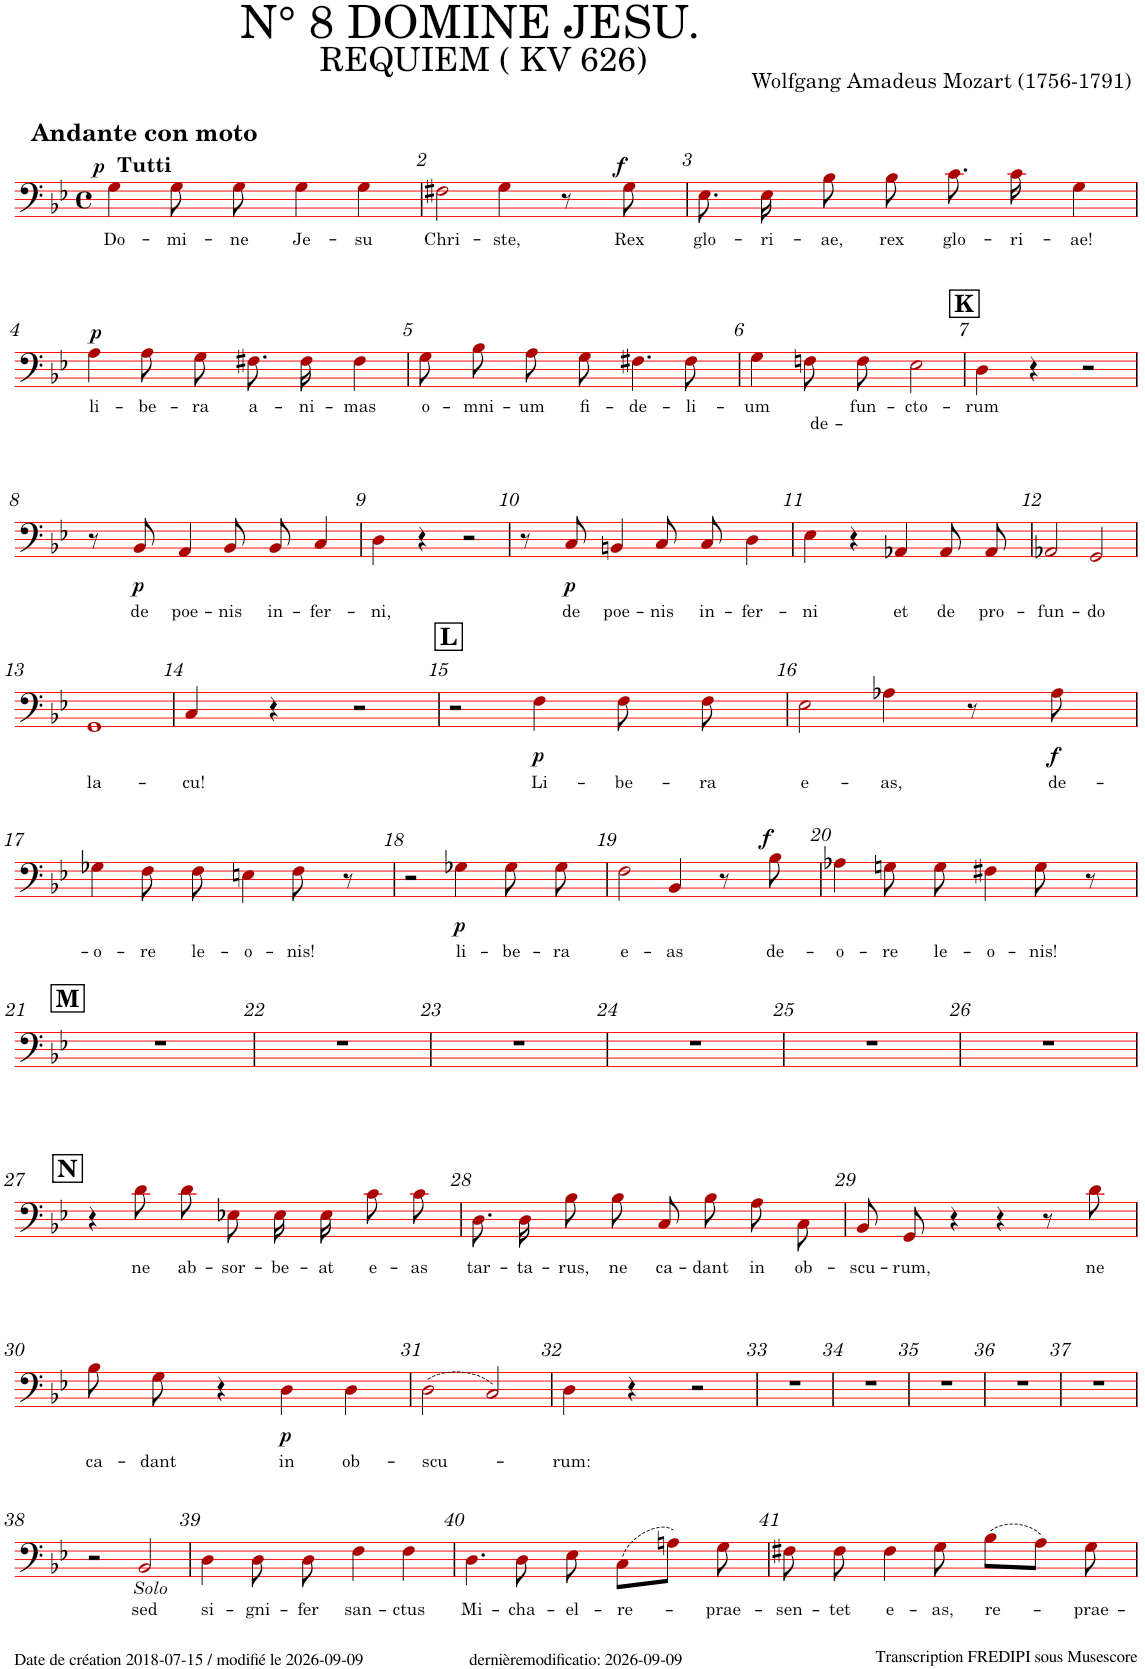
**kern	**text	**dynam	**kern	**text	**dynam	**kern	**text	**dynam	**kern	**text	**dynam	**kern	**kern	**dynam	**kern	**text	**dynam	**kern	**text	**dynam	**kern	**text	**dynam	**kern	**text	**dynam
*part9	*part9	*part9	*part8	*part8	*part8	*part7	*part7	*part7	*part6	*part6	*part6	*part5	*part5	*part5	*part4	*part4	*part4	*part3	*part3	*part3	*part2	*part2	*part2	*part1	*part1	*part1
*staff10	*staff10	*staff10	*staff9	*staff9	*staff9	*staff8	*staff8	*staff8	*staff7	*staff7	*staff7	*staff6	*staff5	*staff5/6	*staff4	*staff4	*staff4	*staff3	*staff3	*staff3	*staff2	*staff2	*staff2	*staff1	*staff1	*staff1
*I"Baryton	*	*	*I"Ténor	*	*	*I"Mezzo-soprano	*	*	*I"Soprano	*	*	*I"Piano	*	*	*I"Bass	*	*	*I"Tenor	*	*	*I"Alto	*	*	*I"Soprano	*	*
*I'Bar.	*	*	*I'T.	*	*	*I'Mzs.	*	*	*I'S.	*	*	*I'Pno	*	*	*	*	*	*	*	*	*	*	*	*	*	*
*stria5	*	*	*stria5	*	*	*stria5	*	*	*stria5	*	*	*stria5	*stria5	*	*stria5	*	*	*stria5	*	*	*stria5	*	*	*stria5	*	*
*clefF4	*	*	*clefGv2	*	*	*clefG2	*	*	*clefG2	*	*	*clefF4	*clefG2	*	*clefF4	*	*	*clefGv2	*	*	*clefG2	*	*	*clefG2	*	*
*	*	*	*	*	*	*	*	*	*	*	*	*	*	*	*ITrd8c14	*	*	*	*	*	*	*	*	*	*	*
*k[b-e-]	*	*	*k[b-e-]	*	*	*k[b-e-]	*	*	*k[b-e-]	*	*	*k[b-e-]	*k[b-e-]	*	*k[b-e-]	*	*	*k[b-e-]	*	*	*k[b-e-]	*	*	*k[b-e-]	*	*
*M4/4	*	*	*M4/4	*	*	*M4/4	*	*	*M4/4	*	*	*M4/4	*M4/4	*	*M4/4	*	*	*M4/4	*	*	*M4/4	*	*	*M4/4	*	*
*met(c)	*	*	*met(c)	*	*	*met(c)	*	*	*met(c)	*	*	*met(c)	*met(c)	*	*met(c)	*	*	*met(c)	*	*	*met(c)	*	*	*met(c)	*	*
=1	=1	=1	=1	=1	=1	=1	=1	=1	=1	=1	=1	=1	=1	=1	=1	=1	=1	=1	=1	=1	=1	=1	=1	=1	=1	=1
!	!	!	!	!	!	!	!	!	!	!	!	!	!	!	!	!	!	!	!	!	!	!	!	!LO:TX:a:B:t=Andante con moto	!	!
!	!	!	!	!	!	!	!	!	!	!	!	!	!	!	!	!	!	!	!	!	!	!	!	!LO:TX:a:B:t=Tutti	!	!
!	!	!	!	!	!	!	!	!	!	!	!	!	!	!	!	!	!	!	!	!	!LO:TX:a:B:t=Tutti	!	!	!	!	!
!	!	!	!	!	!	!	!	!	!	!	!	!	!	!	!	!	!	!LO:TX:a:B:t=Tutti	!	!	!	!	!	!	!	!
!	!	!	!	!	!	!	!	!	!	!	!	!	!	!	!LO:TX:a:B:t=Tutti	!	!	!	!	!	!	!	!	!	!	!
!	!	!	!	!	!	!	!	!	!	!	!	!	!LO:TX:a:B:t=Andante con moto	!	!	!	!	!	!	!	!	!	!	!	!	!
!	!	!	!	!	!	!	!	!	!	!	!	!LO:TX:a:i:t=Streichinstr.	!	!	!	!	!	!	!	!	!	!	!	!	!	!
!	!	!	!	!	!	!	!	!	!	!	!	!	!	!LO:DY:b=2	!	!LO:LY:b	!LO:DY:a	!	!	!LO:DY:b	!	!	!LO:DY:b	!	!	!LO:DY:b
1r	.	.	1r	.	.	1r	.	.	1r	.	.	8r	16b-/LL	p	4G!i\	Do-	p	4B-!	Do-	p	4d!	Do-	p	4g!	Do-	p
.	.	.	.	.	.	.	.	.	.	.	.	.	16G/J	.	.	.	.	.	.	.	.	.	.	.	.	.
.	.	.	.	.	.	.	.	.	.	.	.	8GG 8G	16B-/L	.	.	.	.	.	.	.	.	.	.	.	.	.
.	.	.	.	.	.	.	.	.	.	.	.	.	16d/JJ	.	.	.	.	.	.	.	.	.	.	.	.	.
!	!	!	!	!	!	!	!	!	!	!	!	!	!	!	!	!LO:LY:b	!	!	!	!	!	!	!	!	!	!
.	.	.	.	.	.	.	.	.	.	.	.	8BB-\ 8B-\L	16g/LL	.	8G!i\	-mi-	.	8B-!\L	-mi-	.	8d!/L	-mi-	.	8g!/L	-mi-	.
.	.	.	.	.	.	.	.	.	.	.	.	.	16B-/J	.	.	.	.	.	.	.	.	.	.	.	.	.
!	!	!	!	!	!	!	!	!	!	!	!	!	!	!	!	!LO:LY:b	!	!	!	!	!	!	!	!	!	!
.	.	.	.	.	.	.	.	.	.	.	.	8GG\ 8G\J	16d/L	.	8G!i\	-ne	.	8B-!\J	-ne	.	8d!/J	-ne	.	8g!/J	-ne	.
.	.	.	.	.	.	.	.	.	.	.	.	.	16g/JJ	.	.	.	.	.	.	.	.	.	.	.	.	.
!	!	!	!	!	!	!	!	!	!	!	!	!	!	!	!	!LO:LY:b	!	!	!	!	!	!	!	!	!	!
.	.	.	.	.	.	.	.	.	.	.	.	8r	16b-/LL	.	4G!i\	Je-	.	4d!	Je-	.	4g!	Je-	.	4b-!	Je-	.
.	.	.	.	.	.	.	.	.	.	.	.	.	16B-/J	.	.	.	.	.	.	.	.	.	.	.	.	.
.	.	.	.	.	.	.	.	.	.	.	.	8GG 8G	16d/L	.	.	.	.	.	.	.	.	.	.	.	.	.
.	.	.	.	.	.	.	.	.	.	.	.	.	16g/JJ	.	.	.	.	.	.	.	.	.	.	.	.	.
!	!	!	!	!	!	!	!	!	!	!	!	!	!	!	!	!LO:LY:b	!	!	!	!	!	!	!	!	!	!
.	.	.	.	.	.	.	.	.	.	.	.	8BB-\ 8B-\L	16b-\LL	.	4G!i\	-su	.	4d!	-su	.	4g!	-su	.	4b-!	-su	.
.	.	.	.	.	.	.	.	.	.	.	.	.	16d\J	.	.	.	.	.	.	.	.	.	.	.	.	.
.	.	.	.	.	.	.	.	.	.	.	.	8GG\ 8G\J	16g\L	.	.	.	.	.	.	.	.	.	.	.	.	.
.	.	.	.	.	.	.	.	.	.	.	.	.	16b-\JJ	.	.	.	.	.	.	.	.	.	.	.	.	.
=2	=2	=2	=2	=2	=2	=2	=2	=2	=2	=2	=2	=2	=2	=2	=2	=2	=2	=2	=2	=2	=2	=2	=2	=2	=2	=2
!	!	!	!	!	!	!	!	!	!	!	!	!	!	!	!	!LO:LY:b	!	!	!	!	!	!	!	!	!	!
1r	.	.	1r	.	.	1r	.	.	1r	.	.	8r	16dd/LL	.	2F#X!i\	Chri-	.	2d!	Chri-	.	2a!	Chri-	.	2dd!	Chri-	.
.	.	.	.	.	.	.	.	.	.	.	.	.	16A/J	.	.	.	.	.	.	.	.	.	.	.	.	.
.	.	.	.	.	.	.	.	.	.	.	.	8FF#X 8F#X	16d/L	.	.	.	.	.	.	.	.	.	.	.	.	.
.	.	.	.	.	.	.	.	.	.	.	.	.	16f#X/JJ	.	.	.	.	.	.	.	.	.	.	.	.	.
.	.	.	.	.	.	.	.	.	.	.	.	8DD/ 8D/L	16a\LL	.	.	.	.	.	.	.	.	.	.	.	.	.
.	.	.	.	.	.	.	.	.	.	.	.	.	16f#\J	.	.	.	.	.	.	.	.	.	.	.	.	.
.	.	.	.	.	.	.	.	.	.	.	.	8FF#/ 8F#/J	16a\L	.	.	.	.	.	.	.	.	.	.	.	.	.
.	.	.	.	.	.	.	.	.	.	.	.	.	16dd\JJ	.	.	.	.	.	.	.	.	.	.	.	.	.
!	!	!	!	!	!	!	!	!	!	!	!	!	!	!	!	!LO:LY:b	!	!	!	!	!	!	!	!	!	!
.	.	.	.	.	.	.	.	.	.	.	.	8r	16b-/LL	.	4G!i\	-ste,	.	4d!	-ste,	.	4g!	-ste,	.	4b-!	-ste,	.
.	.	.	.	.	.	.	.	.	.	.	.	.	16G/J	.	.	.	.	.	.	.	.	.	.	.	.	.
.	.	.	.	.	.	.	.	.	.	.	.	8GG 8G	16B-/L	.	.	.	.	.	.	.	.	.	.	.	.	.
.	.	.	.	.	.	.	.	.	.	.	.	.	16d/JJ	.	.	.	.	.	.	.	.	.	.	.	.	.
.	.	.	.	.	.	.	.	.	.	.	.	8BB-\ 8B-\L	16g\LL	.	8r	.	.	8r	.	.	8r	.	.	8r	.	.
.	.	.	.	.	.	.	.	.	.	.	.	.	16g\J	.	.	.	.	.	.	.	.	.	.	.	.	.
!	!	!	!	!	!	!	!	!	!	!	!	!	!	!LO:DY:b=2	!	!LO:LY:b	!LO:DY:a	!	!	!LO:DY:b	!	!	!LO:DY:b	!	!	!LO:DY:b
.	.	.	.	.	.	.	.	.	.	.	.	8GG\ 8G\J	16b-\L	f	8G!i\	Rex	f	8B-!	Rex	f	8g!	Rex	f	8dd!	Rex	f
.	.	.	.	.	.	.	.	.	.	.	.	.	16dd\JJ	.	.	.	.	.	.	.	.	.	.	.	.	.
=3	=3	=3	=3	=3	=3	=3	=3	=3	=3	=3	=3	=3	=3	=3	=3	=3	=3	=3	=3	=3	=3	=3	=3	=3	=3	=3
!	!	!	!	!	!	!	!	!	!	!	!	!	!	!LO:DY:b=2	!	!LO:LY:b	!	!	!	!	!	!	!	!	!	!
1r	.	.	1r	.	.	1r	.	.	1r	.	.	16EE-/ 16E-/LL	8.g\ 8.b-\ 8.ee-\ 8.gg\L	f	8.E-!i\	glo-	.	8.e-!\L	glo-	.	8.b-!\L	glo-	.	8.gg!\L	glo-	.
.	.	.	.	.	.	.	.	.	.	.	.	16FF/ 16F/J	.	.	.	.	.	.	.	.	.	.	.	.	.	.
.	.	.	.	.	.	.	.	.	.	.	.	16GG/ 16G/L	.	.	.	.	.	.	.	.	.	.	.	.	.	.
!	!	!	!	!	!	!	!	!	!	!	!	!	!	!	!	!LO:LY:b	!	!	!	!	!	!	!	!	!	!
.	.	.	.	.	.	.	.	.	.	.	.	16AA/ 16A/JJ	16g\ 16b-\ 16ee-\ 16gg\Jk	.	16E-!i\	-ri-	.	16e-!\Jk	-ri-	.	16b-!\Jk	-ri-	.	16gg!\Jk	-ri-	.
!	!	!	!	!	!	!	!	!	!	!	!	!	!	!	!	!LO:LY:b	!	!	!	!	!	!	!	!	!	!
.	.	.	.	.	.	.	.	.	.	.	.	16BB-/ 16B-/LL	8f/ 8b-/ 8dd/ 8ff/L	.	8B-!i\	-ae,	.	8d!\L	-ae,	.	8b-!\L	-ae,	.	8ff!\L	-ae,	.
.	.	.	.	.	.	.	.	.	.	.	.	16F/J	.	.	.	.	.	.	.	.	.	.	.	.	.	.
!	!	!	!	!	!	!	!	!	!	!	!	!	!	!	!	!LO:LY:b	!	!	!	!	!	!	!	!	!	!
.	.	.	.	.	.	.	.	.	.	.	.	16D/L	8B-/ 8d/J	.	8B-!i\	rex	.	8d!\J	rex	.	8b-!\J	rex	.	8ff!\J	rex	.
.	.	.	.	.	.	.	.	.	.	.	.	16BB-/JJ	.	.	.	.	.	.	.	.	.	.	.	.	.	.
!	!	!	!	!	!	!	!	!	!	!	!	!	!	!	!	!LO:LY:b	!	!	!	!	!	!	!	!	!	!
.	.	.	.	.	.	.	.	.	.	.	.	16CC/ 16C/LL	8.e-/ 8.g/ 8.cc/ 8.ee-/L	.	8.c!i\	glo-	.	8.c!\L	glo-	.	8.g!/L	glo-	.	8.ee-!\L	glo-	.
.	.	.	.	.	.	.	.	.	.	.	.	16DD/ 16D/J	.	.	.	.	.	.	.	.	.	.	.	.	.	.
.	.	.	.	.	.	.	.	.	.	.	.	16EE-/ 16E-/L	.	.	.	.	.	.	.	.	.	.	.	.	.	.
!	!	!	!	!	!	!	!	!	!	!	!	!	!	!	!	!LO:LY:b	!	!	!	!	!	!	!	!	!	!
.	.	.	.	.	.	.	.	.	.	.	.	16FF/ 16F/JJ	16e-/ 16g/ 16cc/ 16ee-/Jk	.	16c!i\	-ri-	.	16c!\Jk	-ri-	.	16g!/Jk	-ri-	.	16ee-!\Jk	-ri-	.
!	!	!	!	!	!	!	!	!	!	!	!	!	!	!	!	!LO:LY:b	!	!	!	!	!	!	!	!	!	!
.	.	.	.	.	.	.	.	.	.	.	.	16GG/ 16G/LL	8d/ 8g/ 8b-/ 8dd/L	.	4G'~!i\	-ae!	.	4B-!	-ae!	.	4g!	-ae!	.	4dd!	-ae!	.
.	.	.	.	.	.	.	.	.	.	.	.	16D/J	.	.	.	.	.	.	.	.	.	.	.	.	.	.
.	.	.	.	.	.	.	.	.	.	.	.	16BB-/L	8G/ 8B-/J	.	.	.	.	.	.	.	.	.	.	.	.	.
.	.	.	.	.	.	.	.	.	.	.	.	16GG/JJ	.	.	.	.	.	.	.	.	.	.	.	.	.	.
!!LO:LB:g=z
=4	=4	=4	=4	=4	=4	=4	=4	=4	=4	=4	=4	=4	=4	=4	=4	=4	=4	=4	=4	=4	=4	=4	=4	=4	=4	=4
*	*	*	*	*	*	*	*	*	*	*	*	*^	*^	*	*	*	*	*	*	*	*	*	*	*	*	*
!	!	!	!	!	!	!	!	!	!	!	!	!	!	!LO:TX:a:i:t=Streichinstr.	!	!	!	!	!	!	!	!	!	!	!	!	!	!
!	!	!	!	!	!	!	!	!	!	!	!	!	!	!	!	!LO:DY:b=2	!	!LO:LY:b	!LO:DY:a	!	!	!	!	!	!LO:DY:b	!	!	!
1r	.	.	1r	.	.	1r	.	.	1r	.	.	8BB-\L	2ryy	8c/ 8e-/L	4ryy	p	4A!i\	li-	p	4r	.	.	4f#X!	li-	p	4r	.	.
.	.	.	.	.	.	.	.	.	.	.	.	16c\L	.	8e-/J	.	.	.	.	.	.	.	.	.	.	.	.	.	.
.	.	.	.	.	.	.	.	.	.	.	.	16B-\JJ	.	.	.	.	.	.	.	.	.	.	.	.	.	.	.	.
!	!	!	!	!	!	!	!	!	!	!	!	!	!	!	!	!	!	!LO:LY:b	!	!	!	!LO:DY:b	!	!	!	!	!	!LO:DY:b
.	.	.	.	.	.	.	.	.	.	.	.	8A\L	.	4.cc	(8f#X/L	.	8A!i\	-be-	.	(4.e-!	li-	p	8f#!/L	-be-	.	(4.cc!	li-	p
!	!	!	!	!	!	!	!	!	!	!	!	!	!	!	!	!	!	!LO:LY:b	!	!	!	!	!	!	!	!	!	!
.	.	.	.	.	.	.	.	.	.	.	.	8G\J	.	.	8g/J)	.	8G!i\	-ra	.	.	.	.	8g!/J	-ra	.	.	.	.
!	!	!	!	!	!	!	!	!	!	!	!	!	!	!	!	!	!	!LO:LY:b	!	!	!	!	!	!	!	!	!	!
.	.	.	.	.	.	.	.	.	.	.	.	8r	4.F#X	.	4.a	.	8.F#X!i\	a-	.	.	.	.	8.a!/L	a-	.	.	.	.
.	.	.	.	.	.	.	.	.	.	.	.	8c	.	(8ee-	.	.	.	.	.	8c!)	.	.	.	.	.	8ee-!)	.	.
!	!	!	!	!	!	!	!	!	!	!	!	!	!	!	!	!	!	!LO:LY:b	!	!	!	!	!	!	!	!	!	!
.	.	.	.	.	.	.	.	.	.	.	.	.	.	.	.	.	16F#!i\	-ni-	.	.	.	.	16a!/Jk	-ni-	.	.	.	.
!	!	!	!	!	!	!	!	!	!	!	!	!	!	!	!	!	!	!LO:LY:b	!	!	!	!	!	!	!	!	!	!
.	.	.	.	.	.	.	.	.	.	.	.	8d\L	.	8dd\L	.	.	4F#!i\	-mas	.	8d!\L	-be-	.	4a!	-mas	.	8dd!\L	-be-	.
.	.	.	.	.	.	.	.	.	.	.	.	8e-\J	8F#	8cc\J)	8a	.	.	.	.	8e-!\J	-ra	.	.	.	.	8cc!\J	-ra	.
=5	=5	=5	=5	=5	=5	=5	=5	=5	=5	=5	=5	=5	=5	=5	=5	=5	=5	=5	=5	=5	=5	=5	=5	=5	=5	=5	=5	=5
!	!	!	!	!	!	!	!	!	!	!	!	!	!	!	!	!	!	!LO:LY:b	!	!	!	!	!	!	!	!	!	!
1r	.	.	1r	.	.	1r	.	.	1r	.	.	8d\L	8G\L	(8b-/L	8g	.	8G!i\	o-	.	8d!\L	a-	.	8g!/L	o-	.	8b-!/L	a-	.
!	!	!	!	!	!	!	!	!	!	!	!	!	!	!	!	!	!	!LO:LY:b	!	!	!	!	!	!	!	!	!	!
.	.	.	.	.	.	.	.	.	.	.	.	16c\L	8B-\J	16a/L	8r	.	8B-!i\	-mni-	.	16c!\L	-ni-	.	8g!/J	-mni-	.	16a!/L	-ni-	.
.	.	.	.	.	.	.	.	.	.	.	.	16B-\JJ	.	16g/JJ)	.	.	.	.	.	16B-!\JJ	-mas	.	.	.	.	16g!/JJ	-mas	.
!	!	!	!	!	!	!	!	!	!	!	!	!	!	!	!	!	!	!LO:LY:b	!	!	!	!	!	!	!	!	!	!
.	.	.	.	.	.	.	.	.	.	.	.	4.e-	8A\L	4.cc	(>8f#X/L	.	8A!i\	-um	.	4.e-!	o-	.	8f#X!/L	-um	.	4.cc!	o-	.
!	!	!	!	!	!	!	!	!	!	!	!	!	!	!	!	!	!	!LO:LY:b	!	!	!	!	!	!	!	!	!	!
.	.	.	.	.	.	.	.	.	.	.	.	.	8G\J	.	8g/J)	.	8G!i\	fi-	.	.	.	.	8g!/J	fi-	.	.	.	.
!	!	!	!	!	!	!	!	!	!	!	!	!	!	!	!	!	!	!LO:LY:b	!	!	!	!	!	!	!	!	!	!
.	.	.	.	.	.	.	.	.	.	.	.	.	4.F#X	.	4.a	.	4.F#X!i\	-de-	.	.	.	.	4.a!	-de-	.	.	.	.
.	.	.	.	.	.	.	.	.	.	.	.	8c	.	(8ee-	.	.	.	.	.	8c!	-mni-	.	.	.	.	8ee-!	-mni-	.
.	.	.	.	.	.	.	.	.	.	.	.	8d\L	.	8dd\L	.	.	.	.	.	8d!\L	-um	.	.	.	.	8dd!\L	-um	.
!	!	!	!	!	!	!	!	!	!	!	!	!	!	!	!	!	!	!LO:LY:b	!	!	!	!	!	!	!	!	!	!
.	.	.	.	.	.	.	.	.	.	.	.	8e-\J	8F#	8cc\J)	8a	.	8F#!i\	-li-	.	8e-!\J	fi-	.	8a!	-li-	.	8cc!\J	fi-	.
=6	=6	=6	=6	=6	=6	=6	=6	=6	=6	=6	=6	=6	=6	=6	=6	=6	=6	=6	=6	=6	=6	=6	=6	=6	=6	=6	=6	=6
!	!	!	!	!	!	!	!	!	!	!	!	!	!	!	!	!	!	!LO:LY:b	!	!	!	!	!	!	!	!	!	!
1r	.	.	1r	.	.	1r	.	.	1r	.	.	8d\L	8G\L	(8b-/L	8g	.	4G!i\	-um	.	8d!\L	-de-	.	4g!	-um	.	8b-!/L	-de-	.
.	.	.	.	.	.	.	.	.	.	.	.	16c\L	8G\J	16a/L	8r	.	.	.	.	16c!\L	-li-	.	.	.	.	16a!/L	-li-	.
.	.	.	.	.	.	.	.	.	.	.	.	16B-\JJ	.	16g/JJ)	.	.	.	.	.	16B-!\JJ	-um	.	.	.	.	16g!/JJ	-um	.
!	!	!	!	!	!	!	!	!	!	!	!	!	!	!	!	!	!	!LO:LY:b	!	!	!	!	!	!	!	!	!	!
.	.	.	.	.	.	.	.	.	.	.	.	8A\L	8Fn\L	4.dd	8a/L	.	8Fn!i\	de-	.	8A!/L	de-	.	8b-!/L	de-	.	4.dd!	de-	.
!	!	!	!	!	!	!	!	!	!	!	!	!	!	!	!	!	!	!LO:LY:b	!	!	!	!	!	!	!	!	!	!
.	.	.	.	.	.	.	.	.	.	.	.	8A\J	8F\J	.	8a/J	.	8F!i\	-fun-	.	8A!/J	-fun-	.	8a!/J	-fun-	.	.	.	.
!	!	!	!	!	!	!	!	!	!	!	!	!	!	!	!	!	!	!LO:LY:b	!	!	!	!	!	!	!	!	!	!
.	.	.	.	.	.	.	.	.	.	.	.	4G	8E-\L	.	(4b-	.	2E-!i\	-cto-	.	(>4G!	-cto-	.	(>4b-!	-cto-	.	.	.	.
.	.	.	.	.	.	.	.	.	.	.	.	.	8E-\J	8ee-	.	.	.	.	.	.	.	.	.	.	.	8ee-!	-fun-	.
.	.	.	.	.	.	.	.	.	.	.	.	8F#X\L	8E-\L	4cc	8a/L	.	.	.	.	8F#X!/L	.	.	8a!/L	.	.	4cc!	-cto-	.
.	.	.	.	.	.	.	.	.	.	.	.	8G\J	8E-\J	.	8g/J)	.	.	.	.	8G!/J)	.	.	8g!/J)	.	.	.	.	.
!!LO:REH:place=s1:a:B:cj:fs=14:t=K
=7	=7	=7	=7	=7	=7	=7	=7	=7	=7	=7	=7	=7	=7	=7	=7	=7	=7	=7	=7	=7	=7	=7	=7	=7	=7	=7	=7	=7
!	!	!	!	!	!	!	!	!	!	!	!	!	!	!LO:TX:a:B:t=K	!	!	!	!	!	!	!	!	!	!	!	!	!	!
!	!	!	!	!	!	!	!	!	!	!	!	!	!	!	!	!LO:DY:b=2	!	!LO:LY:b	!	!	!	!	!	!	!	!	!	!
*	*	*	*	*	*	*	*	*	*	*	*	*v	*v	*	*	*	*	*	*	*	*	*	*	*	*	*	*	*
1r	.	.	1r	.	.	1r	.	.	1r	.	.	8D\ 8A\L	4dd	16r	f	4D!i\	-rum	.	4A!	-rum	.	4f#X!	-rum	.	4dd!	-rum	.
.	.	.	.	.	.	.	.	.	.	.	.	.	.	8f#X/L	.	.	.	.	.	.	.	.	.	.	.	.	.
.	.	.	.	.	.	.	.	.	.	.	.	8D\ 8d\J	.	.	.	.	.	.	.	.	.	.	.	.	.	.	.
.	.	.	.	.	.	.	.	.	.	.	.	.	.	8fn/J	.	.	.	.	.	.	.	.	.	.	.	.	.
.	.	.	.	.	.	.	.	.	.	.	.	8C\ 8G\L	8r	.	.	4r	.	.	4r	.	.	4r	.	.	8r	.	.
.	.	.	.	.	.	.	.	.	.	.	.	.	.	8en/L	.	.	.	.	.	.	.	.	.	.	.	.	.
!	!	!	!	!	!	!	!	!	!	!	!	!	!	!	!	!	!	!	!	!	!	!	!	!	!	!	!LO:DY:b
.	.	.	.	.	.	.	.	.	.	.	.	8C\ 8A\J	8f	.	.	.	.	.	.	.	.	.	.	.	8f!	de	f
.	.	.	.	.	.	.	.	.	.	.	.	.	.	16e-X/Jk	.	.	.	.	.	.	.	.	.	.	.	.	.
.	.	.	.	.	.	.	.	.	.	.	.	4BB- 4B-	4ff	4d	.	2r	.	.	4r	.	.	4r	.	.	4ff!	poe-	.
.	.	.	.	.	.	.	.	.	.	.	.	4r	8dd\L	8r	.	.	.	.	8r	.	.	8r	.	.	8dd!\L	-nis	.
!	!	!	!	!	!	!	!	!	!	!	!	!	!	!	!LO:DY:b	!	!	!	!	!	!LO:DY:b	!	!	!LO:DY:b	!	!	!LO:DY:b
.	.	.	.	.	.	.	.	.	.	.	.	.	8b-\J	8d	p	.	.	.	8B-!	de	p	8d!	de	p	8b-!\J	in-	p
*	*	*	*	*	*	*	*	*	*	*	*	*	*v	*v	*	*	*	*	*	*	*	*	*	*	*	*	*
!!LO:LB:g=z
=8	=8	=8	=8	=8	=8	=8	=8	=8	=8	=8	=8	=8	=8	=8	=8	=8	=8	=8	=8	=8	=8	=8	=8	=8	=8	=8
1r	.	.	1r	.	.	1r	.	.	1r	.	.	8BBB-/ 8BB-/L	16B-/ 16d/ 16f/KL	.	8r	.	.	4B-!	poe-	.	4d!	poe-	.	1f!	-fer-	.
.	.	.	.	.	.	.	.	.	.	.	.	.	8B-/ 8d/ 8f/	.	.	.	.	.	.	.	.	.	.	.	.	.
!	!	!	!	!	!	!	!	!	!	!	!	!	!	!	!	!LO:LY:b	!LO:DY:b	!	!	!	!	!	!	!	!	!
.	.	.	.	.	.	.	.	.	.	.	.	8FFF/ 8FF/J	.	.	8BB-!i/	de	p	.	.	.	.	.	.	.	.	.
.	.	.	.	.	.	.	.	.	.	.	.	.	16B-/ 16d/ 16f/Jk	.	.	.	.	.	.	.	.	.	.	.	.	.
!	!	!	!	!	!	!	!	!	!	!	!	!	!	!	!	!LO:LY:b	!	!	!	!	!	!	!	!	!	!
.	.	.	.	.	.	.	.	.	.	.	.	8AAA/ 8AA/L	16c/ 16e-/ 16f/KL	.	4AA!i/	poe-	.	8c!\L	-nis	.	8e-!/L	-nis	.	.	.	.
.	.	.	.	.	.	.	.	.	.	.	.	.	8c/ 8e-/ 8f/	.	.	.	.	.	.	.	.	.	.	.	.	.
.	.	.	.	.	.	.	.	.	.	.	.	8FFF/ 8FF/J	.	.	.	.	.	8c!\J	in-	.	8e-!/J	in-	.	.	.	.
.	.	.	.	.	.	.	.	.	.	.	.	.	16c/ 16e-/ 16f/Jk	.	.	.	.	.	.	.	.	.	.	.	.	.
!	!	!	!	!	!	!	!	!	!	!	!	!	!	!	!	!LO:LY:b	!	!	!	!	!	!	!	!	!	!
.	.	.	.	.	.	.	.	.	.	.	.	8BBB-/ 8BB-/L	16B-/ 16d/ 16f/KL	.	8BB-!i/	-nis	.	(4B-!	-fer-	.	(4d!	-fer-	.	.	.	.
.	.	.	.	.	.	.	.	.	.	.	.	.	8B-/ 8d/ 8f/	.	.	.	.	.	.	.	.	.	.	.	.	.
!	!	!	!	!	!	!	!	!	!	!	!	!	!	!	!	!LO:LY:b	!	!	!	!	!	!	!	!	!	!
.	.	.	.	.	.	.	.	.	.	.	.	8FFF/ 8FF/J	.	.	8BB-!i/	in-	.	.	.	.	.	.	.	.	.	.
.	.	.	.	.	.	.	.	.	.	.	.	.	16B-/ 16d/ 16f/Jk	.	.	.	.	.	.	.	.	.	.	.	.	.
!	!	!	!	!	!	!	!	!	!	!	!	!	!	!	!	!LO:LY:b	!	!	!	!	!	!	!	!	!	!
.	.	.	.	.	.	.	.	.	.	.	.	8CC/ 8C/L	16A/ 16e-/ 16f/KL	.	4C!i/	-fer-	.	4A!)	.	.	4e-!)	.	.	.	.	.
.	.	.	.	.	.	.	.	.	.	.	.	.	8A/ 8e-/ 8f/	.	.	.	.	.	.	.	.	.	.	.	.	.
.	.	.	.	.	.	.	.	.	.	.	.	8FFF/ 8FF/J	.	.	.	.	.	.	.	.	.	.	.	.	.	.
.	.	.	.	.	.	.	.	.	.	.	.	.	16A/ 16e-/ 16f/Jk	.	.	.	.	.	.	.	.	.	.	.	.	.
=9	=9	=9	=9	=9	=9	=9	=9	=9	=9	=9	=9	=9	=9	=9	=9	=9	=9	=9	=9	=9	=9	=9	=9	=9	=9	=9
*	*	*	*	*	*	*	*	*	*	*	*	*	*^	*	*	*	*	*	*	*	*	*	*	*	*	*
!	!	!	!	!	!	!	!	!	!	!	!	!	!	!	!LO:DY:b=2	!	!LO:LY:b	!	!	!	!	!	!	!	!	!	!
1r	.	.	1r	.	.	1r	.	.	1r	.	.	8DD/ 8D/L	16B-/ 16d/ 16f/KL	2ryy	f	4D!i\	-ni,	.	4B-!	ni,	.	4d!	-ni,	.	4f!	-ni,	.
.	.	.	.	.	.	.	.	.	.	.	.	.	8d/	.	.	.	.	.	.	.	.	.	.	.	.	.	.
.	.	.	.	.	.	.	.	.	.	.	.	8BBBn/ 8BBn/J	.	.	.	.	.	.	.	.	.	.	.	.	.	.	.
.	.	.	.	.	.	.	.	.	.	.	.	.	8Bn/J	.	.	.	.	.	.	.	.	.	.	.	.	.	.
.	.	.	.	.	.	.	.	.	.	.	.	8CC/ 8C/L	.	.	.	4r	.	.	4r	.	.	4r	.	.	8r	.	.
.	.	.	.	.	.	.	.	.	.	.	.	.	8c/L	.	.	.	.	.	.	.	.	.	.	.	.	.	.
!	!	!	!	!	!	!	!	!	!	!	!	!	!	!	!	!	!	!	!	!	!	!	!	!	!	!	!LO:DY:b
.	.	.	.	.	.	.	.	.	.	.	.	8DD/ 8D/J	.	.	.	.	.	.	.	.	.	.	.	.	8g!	de	f
.	.	.	.	.	.	.	.	.	.	.	.	.	16d/Jk	.	.	.	.	.	.	.	.	.	.	.	.	.	.
.	.	.	.	.	.	.	.	.	.	.	.	4EE- 4E-	8e-\L	4e-	.	2r	.	.	4r	.	.	4r	.	.	4gg!	poe-	.
.	.	.	.	.	.	.	.	.	.	.	.	.	8gg\J	.	.	.	.	.	.	.	.	.	.	.	.	.	.
.	.	.	.	.	.	.	.	.	.	.	.	4r	8ee-\L	8r	.	.	.	.	8r	.	.	8r	.	.	8ee-!\L	-nis	.
!	!	!	!	!	!	!	!	!	!	!	!	!	!	!	!LO:DY:b	!	!	!	!	!	!LO:DY:b	!	!	!LO:DY:b	!	!	!LO:DY:b
.	.	.	.	.	.	.	.	.	.	.	.	.	8cc\J	8e-	p	.	.	.	8c!	de	p	8e-!	de	p	8cc!\J	in-	p
*	*	*	*	*	*	*	*	*	*	*	*	*	*v	*v	*	*	*	*	*	*	*	*	*	*	*	*	*
=10	=10	=10	=10	=10	=10	=10	=10	=10	=10	=10	=10	=10	=10	=10	=10	=10	=10	=10	=10	=10	=10	=10	=10	=10	=10	=10
1r	.	.	1r	.	.	1r	.	.	1r	.	.	8CC/ 8C/L	16c/ 16e-/ 16g/KL	.	8r	.	.	4c!	poe-	.	4e-!	poe-	.	1g!	-fer-	.
.	.	.	.	.	.	.	.	.	.	.	.	.	8c/ 8e-/ 8g/	.	.	.	.	.	.	.	.	.	.	.	.	.
!	!	!	!	!	!	!	!	!	!	!	!	!	!	!	!	!LO:LY:b	!LO:DY:b	!	!	!	!	!	!	!	!	!
.	.	.	.	.	.	.	.	.	.	.	.	8GGG/ 8GG/J	.	.	8C!i/	de	p	.	.	.	.	.	.	.	.	.
.	.	.	.	.	.	.	.	.	.	.	.	.	16c/ 16e-/ 16g/Jk	.	.	.	.	.	.	.	.	.	.	.	.	.
!	!	!	!	!	!	!	!	!	!	!	!	!	!	!	!	!LO:LY:b	!	!	!	!	!	!	!	!	!	!
.	.	.	.	.	.	.	.	.	.	.	.	8BBBn/ 8BBn/L	16d/ 16f/ 16g/KL	.	4BBn!i/	poe-	.	8d!\L	-nis	.	8f!/L	-nis	.	.	.	.
.	.	.	.	.	.	.	.	.	.	.	.	.	8d/ 8f/ 8g/	.	.	.	.	.	.	.	.	.	.	.	.	.
.	.	.	.	.	.	.	.	.	.	.	.	8GGG/ 8GG/J	.	.	.	.	.	8d!\J	in-	.	8f!/J	in-	.	.	.	.
.	.	.	.	.	.	.	.	.	.	.	.	.	16d/ 16f/ 16g/Jk	.	.	.	.	.	.	.	.	.	.	.	.	.
!	!	!	!	!	!	!	!	!	!	!	!	!	!	!	!	!LO:LY:b	!	!	!	!	!	!	!	!	!	!
.	.	.	.	.	.	.	.	.	.	.	.	8CC/ 8C/L	16c/ 16e-/ 16g/KL	.	8C!i/	-nis	.	(4c!	-fer-	.	(4e-!	-fer-	.	.	.	.
.	.	.	.	.	.	.	.	.	.	.	.	.	8c/ 8e-/ 8g/	.	.	.	.	.	.	.	.	.	.	.	.	.
!	!	!	!	!	!	!	!	!	!	!	!	!	!	!	!	!LO:LY:b	!	!	!	!	!	!	!	!	!	!
.	.	.	.	.	.	.	.	.	.	.	.	8GGG/ 8GG/J	.	.	8C!i/	in-	.	.	.	.	.	.	.	.	.	.
.	.	.	.	.	.	.	.	.	.	.	.	.	16c/ 16e-/ 16g/Jk	.	.	.	.	.	.	.	.	.	.	.	.	.
!	!	!	!	!	!	!	!	!	!	!	!	!	!	!	!	!LO:LY:b	!	!	!	!	!	!	!	!	!	!
.	.	.	.	.	.	.	.	.	.	.	.	8DD/ 8D/L	16Bn/ 16f/ 16g/KL	.	4D!i\	-fer-	.	4Bn!)	.	.	4f!)	.	.	.	.	.
.	.	.	.	.	.	.	.	.	.	.	.	.	8B/ 8f/ 8g/	.	.	.	.	.	.	.	.	.	.	.	.	.
.	.	.	.	.	.	.	.	.	.	.	.	8GGG/ 8GG/J	.	.	.	.	.	.	.	.	.	.	.	.	.	.
.	.	.	.	.	.	.	.	.	.	.	.	.	16B/ 16f/ 16g/Jk	.	.	.	.	.	.	.	.	.	.	.	.	.
=11	=11	=11	=11	=11	=11	=11	=11	=11	=11	=11	=11	=11	=11	=11	=11	=11	=11	=11	=11	=11	=11	=11	=11	=11	=11	=11
*	*	*	*	*	*	*	*	*	*	*	*	*	*^	*	*	*	*	*	*	*	*	*	*	*	*	*
!	!	!	!	!	!	!	!	!	!	!	!	!	!	!	!	!	!LO:LY:b	!	!	!	!	!	!	!	!	!	!
1r	.	.	1r	.	.	1r	.	.	1r	.	.	4EE- 4E-	4e- 4g	4c	.	4E-!i\	-ni	.	4c!	-ni	.	4e-!	-ni	.	4g!	-ni,	.
.	.	.	.	.	.	.	.	.	.	.	.	4r	4ee-	2.ryy	.	4r	.	.	4r	.	.	4r	.	.	2ee-!	et	.
*	*	*	*	*	*	*	*	*	*	*	*	*	*clefF4	*	*	*	*	*	*	*	*	*	*	*	*	*	*
!	!	!	!	!	!	!	!	!	!	!	!	!	!	!	!	!	!LO:LY:b	!	!	!	!	!	!	!	!	!	!
.	.	.	.	.	.	.	.	.	.	.	.	8AAA-X/ 8AA-X/L	8A-X\ 8c\L	.	.	4AA-X!i/	et	.	4A-X!	et	.	4c!	et	.	.	.	.
.	.	.	.	.	.	.	.	.	.	.	.	8AAA-/ 8AA-/J	8A-\ 8c\J	.	.	.	.	.	.	.	.	.	.	.	.	.	.
!	!	!	!	!	!	!	!	!	!	!	!	!	!	!	!	!	!LO:LY:b	!	!	!	!	!	!	!	!	!	!
.	.	.	.	.	.	.	.	.	.	.	.	8AAA-/ 8AA-/L	8A-\ 8c\ 8e-\L	.	.	8AA-!i/	de	.	8A-!/L	de	.	8c!/L	de	.	8e-!/L	de	.
!	!	!	!	!	!	!	!	!	!	!	!	!	!	!	!	!	!LO:LY:b	!	!	!	!	!	!	!	!	!	!
.	.	.	.	.	.	.	.	.	.	.	.	8AAA-/ 8AA-/J	8G\ 8c\ 8e-\J	.	.	8AA-!i/	pro-	.	8G!/J	pro-	.	8c!/J	pro-	.	8e-!/J	pro-	.
*	*	*	*	*	*	*	*	*	*	*	*	*	*v	*v	*	*	*	*	*	*	*	*	*	*	*	*	*
=12	=12	=12	=12	=12	=12	=12	=12	=12	=12	=12	=12	=12	=12	=12	=12	=12	=12	=12	=12	=12	=12	=12	=12	=12	=12	=12
!	!	!	!	!	!	!	!	!	!	!	!	!	!	!	!	!LO:LY:b	!	!	!	!	!	!	!	!	!	!
1r	.	.	1r	.	.	1r	.	.	1r	.	.	8AAA-X/ 8AA-X/L	8F\ 8c\ 8d-X\L	.	2AA-X!i/	-fun-	.	2F!	-fun-	.	(4c!	-fun-	.	2.d-X!	-fun-	.
.	.	.	.	.	.	.	.	.	.	.	.	8AAA-/ 8AA-/J	8F\ 8c\ 8d-\J	.	.	.	.	.	.	.	.	.	.	.	.	.
.	.	.	.	.	.	.	.	.	.	.	.	8AAA-/ 8AA-/L	8F\ 8B-\ 8d-\L	.	.	.	.	.	.	.	2B-!)	.	.	.	.	.
.	.	.	.	.	.	.	.	.	.	.	.	8AAA-/ 8AA-/J	8F\ 8B-\ 8d-\J	.	.	.	.	.	.	.	.	.	.	.	.	.
!	!	!	!	!	!	!	!	!	!	!	!	!	!	!	!	!LO:LY:b	!	!	!	!	!	!	!	!	!	!
.	.	.	.	.	.	.	.	.	.	.	.	8GGG/ 8GG/L	8En\ 8B-\ 8d-\L	.	2GG!i/	-do	.	2En!	-do	.	.	.	.	.	.	.
.	.	.	.	.	.	.	.	.	.	.	.	8GGG/ 8GG/J	8E\ 8B-\ 8d-\J	.	.	.	.	.	.	.	.	.	.	.	.	.
.	.	.	.	.	.	.	.	.	.	.	.	8GGG/ 8GG/L	8E\ 8B-\ 8d-\L	.	.	.	.	.	.	.	4B-!	-do	.	4d-!	-do	.
.	.	.	.	.	.	.	.	.	.	.	.	8GGG/ 8GG/J	8E\ 8B-\ 8d-\J	.	.	.	.	.	.	.	.	.	.	.	.	.
!!LO:LB:g=z
=13	=13	=13	=13	=13	=13	=13	=13	=13	=13	=13	=13	=13	=13	=13	=13	=13	=13	=13	=13	=13	=13	=13	=13	=13	=13	=13
!	!	!	!	!	!	!	!	!	!	!	!	!	!	!	!	!LO:LY:b	!	!	!	!	!	!	!	!	!	!
1r	.	.	1r	.	.	1r	.	.	1r	.	.	8GGG/ 8GG/L	8F\ 8Bn\ 8dn\L	.	1GG!i	la-	.	(>4F!	la-	.	(>4Bn!	la-	.	(>4dn!	la-	.
.	.	.	.	.	.	.	.	.	.	.	.	8GGG/ 8GG/J	8F\ 8B\ 8d\J	.	.	.	.	.	.	.	.	.	.	.	.	.
.	.	.	.	.	.	.	.	.	.	.	.	8GGG/ 8GG/L	8E-\ 8c\ 8e-\L	.	.	.	.	8.E-X!/L	.	.	2c!	.	.	4e-!	.	.
.	.	.	.	.	.	.	.	.	.	.	.	8GGG/ 8GG/J	8F\ 8c\ 8e-\J	.	.	.	.	.	.	.	.	.	.	.	.	.
.	.	.	.	.	.	.	.	.	.	.	.	.	.	.	.	.	.	16F!/Jk	.	.	.	.	.	.	.	.
.	.	.	.	.	.	.	.	.	.	.	.	8GGG/ 8GG/L	8G\ 8c\ 8d\L	.	.	.	.	4.G!	.	.	.	.	.	2d!)	.	.
.	.	.	.	.	.	.	.	.	.	.	.	8GGG/ 8GG/J	8G\ 8c\ 8d\J	.	.	.	.	.	.	.	.	.	.	.	.	.
.	.	.	.	.	.	.	.	.	.	.	.	8GGG/ 8GG/L	8G\ 8Bn\ 8d\L	.	.	.	.	.	.	.	4B!)	.	.	.	.	.
.	.	.	.	.	.	.	.	.	.	.	.	8GGG/ 8GG/J	8F\ 8B\ 8d\J	.	.	.	.	8F!)	.	.	.	.	.	.	.	.
=14	=14	=14	=14	=14	=14	=14	=14	=14	=14	=14	=14	=14	=14	=14	=14	=14	=14	=14	=14	=14	=14	=14	=14	=14	=14	=14
!	!	!	!	!	!	!	!	!	!	!	!	!	!	!LO:DY:b=2	!	!LO:LY:b	!	!	!	!	!	!	!	!	!	!
1r	.	.	1r	.	.	1r	.	.	1r	.	.	8CC/ 8C/L	16E-\ 16G\ 16c\LL	f	4C!i/	-cu!	.	4E-!	-cu!	.	4c!	-cu!	.	4c!	-cu!	.
*	*	*	*	*	*	*	*	*	*	*	*	*	*clefG2	*	*	*	*	*	*	*	*	*	*	*	*	*
.	.	.	.	.	.	.	.	.	.	.	.	.	16c\J	.	.	.	.	.	.	.	.	.	.	.	.	.
.	.	.	.	.	.	.	.	.	.	.	.	8CC/ 8C/J	16e-\L	.	.	.	.	.	.	.	.	.	.	.	.	.
.	.	.	.	.	.	.	.	.	.	.	.	.	16g\JJ	.	.	.	.	.	.	.	.	.	.	.	.	.
.	.	.	.	.	.	.	.	.	.	.	.	8EE-/ 8E-/L	16cc\LL	.	4r	.	.	4r	.	.	4r	.	.	4r	.	.
.	.	.	.	.	.	.	.	.	.	.	.	.	16e-\J	.	.	.	.	.	.	.	.	.	.	.	.	.
.	.	.	.	.	.	.	.	.	.	.	.	8CC/ 8C/J	16g\L	.	.	.	.	.	.	.	.	.	.	.	.	.
.	.	.	.	.	.	.	.	.	.	.	.	.	16cc\JJ	.	.	.	.	.	.	.	.	.	.	.	.	.
.	.	.	.	.	.	.	.	.	.	.	.	8r	16dd-X/LL	.	2r	.	.	2r	.	.	2r	.	.	2r	.	.
.	.	.	.	.	.	.	.	.	.	.	.	.	16G/J	.	.	.	.	.	.	.	.	.	.	.	.	.
.	.	.	.	.	.	.	.	.	.	.	.	8BBB- 8BB-	16B-/L	.	.	.	.	.	.	.	.	.	.	.	.	.
.	.	.	.	.	.	.	.	.	.	.	.	.	16e-/JJ	.	.	.	.	.	.	.	.	.	.	.	.	.
.	.	.	.	.	.	.	.	.	.	.	.	8CC#X/ 8C#X/L	16g/LL	.	.	.	.	.	.	.	.	.	.	.	.	.
.	.	.	.	.	.	.	.	.	.	.	.	.	16B-/J	.	.	.	.	.	.	.	.	.	.	.	.	.
!	!	!	!	!	!	!	!	!	!	!	!	!	!	!LO:DY:b	!	!	!	!	!	!	!	!	!	!	!	!
.	.	.	.	.	.	.	.	.	.	.	.	8BBB-/ 8BB-/J	16d-X/L	f	.	.	.	.	.	.	.	.	.	.	.	.
.	.	.	.	.	.	.	.	.	.	.	.	.	16g/JJ	.	.	.	.	.	.	.	.	.	.	.	.	.
!!LO:REH:place=s1:a:B:cj:fs=14:t=L
=15	=15	=15	=15	=15	=15	=15	=15	=15	=15	=15	=15	=15	=15	=15	=15	=15	=15	=15	=15	=15	=15	=15	=15	=15	=15	=15
!	!	!	!	!	!	!	!	!	!	!	!	!	!LO:TX:a:B:t=L	!	!	!	!	!	!	!	!	!	!	!	!	!
!	!	!	!	!	!	!	!	!	!	!	!	!	!	!LO:DY:b=2	!	!	!	!	!	!	!	!	!	!	!	!LO:DY:b
1r	.	.	1r	.	.	1r	.	.	1r	.	.	8r	16a-X/LL	p	2r	.	.	2r	.	.	2r	.	.	4a-X!	Li-	p
.	.	.	.	.	.	.	.	.	.	.	.	.	16A-X/J	.	.	.	.	.	.	.	.	.	.	.	.	.
.	.	.	.	.	.	.	.	.	.	.	.	8AAA-X 8AA-X	16c/L	.	.	.	.	.	.	.	.	.	.	.	.	.
.	.	.	.	.	.	.	.	.	.	.	.	.	16e-/JJ	.	.	.	.	.	.	.	.	.	.	.	.	.
.	.	.	.	.	.	.	.	.	.	.	.	8CC/ 8C/L	16a-/LL	.	.	.	.	.	.	.	.	.	.	8a-!/L	-be-	.
.	.	.	.	.	.	.	.	.	.	.	.	.	16c/J	.	.	.	.	.	.	.	.	.	.	.	.	.
.	.	.	.	.	.	.	.	.	.	.	.	8AAA-/ 8AA-/J	16e-/L	.	.	.	.	.	.	.	.	.	.	8a-!/J	-ra,	.
.	.	.	.	.	.	.	.	.	.	.	.	.	16a-/JJ	.	.	.	.	.	.	.	.	.	.	.	.	.
!	!	!	!	!	!	!	!	!	!	!	!	!	!	!	!	!LO:LY:b	!LO:DY:b	!	!	!LO:DY:b	!	!	!LO:DY:b	!	!	!
.	.	.	.	.	.	.	.	.	.	.	.	8r	16cc\LL	.	4F!i\	Li-	p	4A-X!	Li-	p	4a-X!	Li-	p	4cc!	li-	.
.	.	.	.	.	.	.	.	.	.	.	.	.	16c\J	.	.	.	.	.	.	.	.	.	.	.	.	.
.	.	.	.	.	.	.	.	.	.	.	.	8FF 8F	16f\L	.	.	.	.	.	.	.	.	.	.	.	.	.
.	.	.	.	.	.	.	.	.	.	.	.	.	16a-\JJ	.	.	.	.	.	.	.	.	.	.	.	.	.
!	!	!	!	!	!	!	!	!	!	!	!	!	!	!	!	!LO:LY:b	!	!	!	!	!	!	!	!	!	!
.	.	.	.	.	.	.	.	.	.	.	.	8AA-/ 8A-X/L	16cc\LL	.	8F!i\	-be-	.	8A-!/L	-be-	.	8a-!/L	-be-	.	8cc!\L	-be-	.
.	.	.	.	.	.	.	.	.	.	.	.	.	16f\J	.	.	.	.	.	.	.	.	.	.	.	.	.
!	!	!	!	!	!	!	!	!	!	!	!	!	!	!	!	!LO:LY:b	!	!	!	!	!	!	!	!	!	!
.	.	.	.	.	.	.	.	.	.	.	.	8FF/ 8F/J	16a-\L	.	8F!i\	-ra	.	8A-!/J	-ra	.	8a-!/J	-ra	.	8cc!\J	-ra	.
.	.	.	.	.	.	.	.	.	.	.	.	.	16cc\JJ	.	.	.	.	.	.	.	.	.	.	.	.	.
=16	=16	=16	=16	=16	=16	=16	=16	=16	=16	=16	=16	=16	=16	=16	=16	=16	=16	=16	=16	=16	=16	=16	=16	=16	=16	=16
!	!	!	!	!	!	!	!	!	!	!	!	!	!	!	!	!LO:LY:b	!	!	!	!	!	!	!	!	!	!
1r	.	.	1r	.	.	1r	.	.	1r	.	.	8r	16ee-\LL	.	2E-!i\	e-	.	2B-!	e-	.	(>4a-X!	e-	.	2ee-!	e-	.
.	.	.	.	.	.	.	.	.	.	.	.	.	16e-\J	.	.	.	.	.	.	.	.	.	.	.	.	.
.	.	.	.	.	.	.	.	.	.	.	.	8EE- 8E-	16a-X\L	.	.	.	.	.	.	.	.	.	.	.	.	.
.	.	.	.	.	.	.	.	.	.	.	.	.	16b-\JJ	.	.	.	.	.	.	.	.	.	.	.	.	.
.	.	.	.	.	.	.	.	.	.	.	.	8GG/ 8G/L	16ee-\LL	.	.	.	.	.	.	.	4g!)	.	.	.	.	.
.	.	.	.	.	.	.	.	.	.	.	.	.	16g\J	.	.	.	.	.	.	.	.	.	.	.	.	.
.	.	.	.	.	.	.	.	.	.	.	.	8EE-/ 8E-/J	16b-\L	.	.	.	.	.	.	.	.	.	.	.	.	.
.	.	.	.	.	.	.	.	.	.	.	.	.	16ee-\JJ	.	.	.	.	.	.	.	.	.	.	.	.	.
!	!	!	!	!	!	!	!	!	!	!	!	!	!	!	!	!LO:LY:b	!	!	!	!LO:DY:b	!	!	!	!	!	!
.	.	.	.	.	.	.	.	.	.	.	.	8r	16cc/LL	.	4A-X!i\	-as,	.	4c!	-as,	f	4a-!	-as,	.	4cc!	-as	.
.	.	.	.	.	.	.	.	.	.	.	.	.	16A-X/J	.	.	.	.	.	.	.	.	.	.	.	.	.
.	.	.	.	.	.	.	.	.	.	.	.	8AAA-X 8AA-X	16c/L	.	.	.	.	.	.	.	.	.	.	.	.	.
.	.	.	.	.	.	.	.	.	.	.	.	.	16e-/JJ	.	.	.	.	.	.	.	.	.	.	.	.	.
.	.	.	.	.	.	.	.	.	.	.	.	8CC/ 8C/L	16a-\LL	.	8r	.	.	8r	.	.	8r	.	.	8r	.	.
!	!	!	!	!	!	!	!	!	!	!	!	!	!LO:TX:a:i:t=Tutti	!	!	!	!	!	!	!	!	!	!	!	!	!
.	.	.	.	.	.	.	.	.	.	.	.	.	16a-\J	.	.	.	.	.	.	.	.	.	.	.	.	.
!	!	!	!	!	!	!	!	!	!	!	!	!	!	!LO:DY:b=2	!	!LO:LY:b	!LO:DY:b	!	!	!LO:DY:b	!	!	!LO:DY:b	!	!	!LO:DY:b
.	.	.	.	.	.	.	.	.	.	.	.	8AAA-/ 8AA-/J	16cc\L	f	8A-!i\	de-	f	8A-X!	de-	f	8a-!	de-	f	8a-X!	de	f
.	.	.	.	.	.	.	.	.	.	.	.	.	16ee-\JJ	.	.	.	.	.	.	.	.	.	.	.	.	.
!!LO:LB:g=z
=17	=17	=17	=17	=17	=17	=17	=17	=17	=17	=17	=17	=17	=17	=17	=17	=17	=17	=17	=17	=17	=17	=17	=17	=17	=17	=17
*	*	*	*	*	*	*	*	*	*	*	*	*	*^	*	*	*	*	*	*	*	*	*	*	*	*	*
!	!	!	!	!	!	!	!	!	!	!	!	!	!	!	!	!	!LO:LY:b	!	!	!	!	!	!	!	!	!	!
1r	.	.	1r	.	.	1r	.	.	1r	.	.	16GGG-X/LL	4gg-X	16gg-\LL	.	4G-X!i\	-o-	.	4g-X!	-o-	.	4g-X!	-o-	.	4gg-X!	o-	.
.	.	.	.	.	.	.	.	.	.	.	.	16GG-X/J	.	16g-X\J	.	.	.	.	.	.	.	.	.	.	.	.	.
.	.	.	.	.	.	.	.	.	.	.	.	16GG-/L	.	16g-\L	.	.	.	.	.	.	.	.	.	.	.	.	.
.	.	.	.	.	.	.	.	.	.	.	.	16GG-/JJ	.	16g-\JJ	.	.	.	.	.	.	.	.	.	.	.	.	.
!	!	!	!	!	!	!	!	!	!	!	!	!	!	!	!	!	!LO:LY:b	!	!	!	!	!	!	!	!	!	!
.	.	.	.	.	.	.	.	.	.	.	.	16FFF/LL	4ff	16ff\LL	.	8F!i\	-re	.	8f!\L	-re	.	8f!/L	-re	.	8ff!\L	-re	.
.	.	.	.	.	.	.	.	.	.	.	.	16FF/J	.	16f\J	.	.	.	.	.	.	.	.	.	.	.	.	.
!	!	!	!	!	!	!	!	!	!	!	!	!	!	!	!	!	!LO:LY:b	!	!	!	!	!	!	!	!	!	!
.	.	.	.	.	.	.	.	.	.	.	.	16FF/L	.	16f\L	.	8F!i\	le-	.	8f!\J	le-	.	8f!/J	le-	.	8ff!\J	le-	.
.	.	.	.	.	.	.	.	.	.	.	.	16FF/JJ	.	16f\JJ	.	.	.	.	.	.	.	.	.	.	.	.	.
!	!	!	!	!	!	!	!	!	!	!	!	!	!	!	!	!	!LO:LY:b	!	!	!	!	!	!	!	!	!	!
.	.	.	.	.	.	.	.	.	.	.	.	16EEEn/LL	4een	16ee/LL	.	4En!i\	-o-	.	4en!	-o-	.	4en!	-o-	.	4ff-X!	-o-	.
.	.	.	.	.	.	.	.	.	.	.	.	16EEn/J	.	16en/J	.	.	.	.	.	.	.	.	.	.	.	.	.
.	.	.	.	.	.	.	.	.	.	.	.	16EE/L	.	16e/L	.	.	.	.	.	.	.	.	.	.	.	.	.
.	.	.	.	.	.	.	.	.	.	.	.	16EE/JJ	.	16e/JJ	.	.	.	.	.	.	.	.	.	.	.	.	.
!	!	!	!	!	!	!	!	!	!	!	!	!	!	!	!	!	!LO:LY:b	!	!	!	!	!	!	!	!	!	!
.	.	.	.	.	.	.	.	.	.	.	.	8FFF 8FF	8f 8ff	8ryy	.	8F!i\	-nis!	.	8f!	-nis!	.	8f!	-nis!	.	8ffn!	-nis!	.
.	.	.	.	.	.	.	.	.	.	.	.	8r	8r	8ryy	.	8r	.	.	8r	.	.	8r	.	.	8r	.	.
=18	=18	=18	=18	=18	=18	=18	=18	=18	=18	=18	=18	=18	=18	=18	=18	=18	=18	=18	=18	=18	=18	=18	=18	=18	=18	=18	=18
!	!	!	!	!	!	!	!	!	!	!	!	!	!	!	!LO:DY:b=2	!	!	!	!	!	!	!	!	!	!	!	!LO:DY:b
*	*	*	*	*	*	*	*	*	*	*	*	*	*v	*v	*	*	*	*	*	*	*	*	*	*	*	*	*
1r	.	.	1r	.	.	1r	.	.	1r	.	.	8r	16b-/LL	p	2r	.	.	2r	.	.	2r	.	.	4b-!	li-	p
.	.	.	.	.	.	.	.	.	.	.	.	.	16B-/J	.	.	.	.	.	.	.	.	.	.	.	.	.
.	.	.	.	.	.	.	.	.	.	.	.	8BBB- 8BB-	16d-X/L	.	.	.	.	.	.	.	.	.	.	.	.	.
.	.	.	.	.	.	.	.	.	.	.	.	.	16f/JJ	.	.	.	.	.	.	.	.	.	.	.	.	.
.	.	.	.	.	.	.	.	.	.	.	.	8DD-X/ 8D-X/L	16b-\LL	.	.	.	.	.	.	.	.	.	.	8b-!\L	-be-	.
.	.	.	.	.	.	.	.	.	.	.	.	.	16d-\J	.	.	.	.	.	.	.	.	.	.	.	.	.
.	.	.	.	.	.	.	.	.	.	.	.	8BBB-/ 8BB-/J	16f\L	.	.	.	.	.	.	.	.	.	.	8b-!\J	-ra,	.
.	.	.	.	.	.	.	.	.	.	.	.	.	16b-\JJ	.	.	.	.	.	.	.	.	.	.	.	.	.
!	!	!	!	!	!	!	!	!	!	!	!	!	!	!	!	!LO:LY:b	!LO:DY:b	!	!	!LO:DY:b	!	!	!LO:DY:b	!	!	!
.	.	.	.	.	.	.	.	.	.	.	.	8r	16dd-X\LL	.	4G-X!i\	li-	p	4en!	li-	p	4b-!	li-	p	4dd-X!	li-	.
.	.	.	.	.	.	.	.	.	.	.	.	.	16d-\J	.	.	.	.	.	.	.	.	.	.	.	.	.
.	.	.	.	.	.	.	.	.	.	.	.	8GG-X 8G-X	16f-X\L	.	.	.	.	.	.	.	.	.	.	.	.	.
.	.	.	.	.	.	.	.	.	.	.	.	.	16b-\JJ	.	.	.	.	.	.	.	.	.	.	.	.	.
!	!	!	!	!	!	!	!	!	!	!	!	!	!	!	!	!LO:LY:b	!	!	!	!	!	!	!	!	!	!
.	.	.	.	.	.	.	.	.	.	.	.	8BB-\ 8B-\L	16dd-\LL	.	8G-!i\	-be-	.	8e!\L	-be-	.	8b-!\L	-be-	.	8dd-!\L	-be-	.
.	.	.	.	.	.	.	.	.	.	.	.	.	16f-\J	.	.	.	.	.	.	.	.	.	.	.	.	.
!	!	!	!	!	!	!	!	!	!	!	!	!	!	!	!	!LO:LY:b	!	!	!	!	!	!	!	!	!	!
.	.	.	.	.	.	.	.	.	.	.	.	8GG-\ 8G-\J	16b-\L	.	8G-!i\	-ra	.	8e!\J	-ra	.	8b-!\J	-ra	.	8dd-!\J	-ra	.
.	.	.	.	.	.	.	.	.	.	.	.	.	16dd-\JJ	.	.	.	.	.	.	.	.	.	.	.	.	.
=19	=19	=19	=19	=19	=19	=19	=19	=19	=19	=19	=19	=19	=19	=19	=19	=19	=19	=19	=19	=19	=19	=19	=19	=19	=19	=19
!	!	!	!	!	!	!	!	!	!	!	!	!	!	!	!	!LO:LY:b	!	!	!	!	!	!	!	!	!	!
1r	.	.	1r	.	.	1r	.	.	1r	.	.	8r	16ff\LL	.	2F!i\	e-	.	(>4d-X!	e-	.	(4b-!	e-	.	2ff!	e-	.
.	.	.	.	.	.	.	.	.	.	.	.	.	16f\J	.	.	.	.	.	.	.	.	.	.	.	.	.
.	.	.	.	.	.	.	.	.	.	.	.	8FF 8F	16b-\L	.	.	.	.	.	.	.	.	.	.	.	.	.
.	.	.	.	.	.	.	.	.	.	.	.	.	16dd-X\JJ	.	.	.	.	.	.	.	.	.	.	.	.	.
.	.	.	.	.	.	.	.	.	.	.	.	8AAn/ 8An/L	16ff\LL	.	.	.	.	4c!)	.	.	4an!)	.	.	.	.	.
.	.	.	.	.	.	.	.	.	.	.	.	.	16an\J	.	.	.	.	.	.	.	.	.	.	.	.	.
.	.	.	.	.	.	.	.	.	.	.	.	8FF/ 8F/J	16cc\L	.	.	.	.	.	.	.	.	.	.	.	.	.
.	.	.	.	.	.	.	.	.	.	.	.	.	16ff\JJ	.	.	.	.	.	.	.	.	.	.	.	.	.
!	!	!	!	!	!	!	!	!	!	!	!	!	!	!	!	!LO:LY:b	!	!	!	!	!	!	!	!	!	!
.	.	.	.	.	.	.	.	.	.	.	.	8r	16ddn/LL	.	4BB-!i/	-as	.	4B-!	-as	.	4b-!	-as	.	4ddn!	-as	.
.	.	.	.	.	.	.	.	.	.	.	.	.	16B-/J	.	.	.	.	.	.	.	.	.	.	.	.	.
.	.	.	.	.	.	.	.	.	.	.	.	8BBB- 8BB-	16d/L	.	.	.	.	.	.	.	.	.	.	.	.	.
.	.	.	.	.	.	.	.	.	.	.	.	.	16f/JJ	.	.	.	.	.	.	.	.	.	.	.	.	.
.	.	.	.	.	.	.	.	.	.	.	.	8DD/ 8D/L	16b-\LL	.	8r	.	.	8r	.	.	8r	.	.	8r	.	.
.	.	.	.	.	.	.	.	.	.	.	.	.	16d\J	.	.	.	.	.	.	.	.	.	.	.	.	.
!	!	!	!	!	!	!	!	!	!	!	!	!	!	!LO:DY:b=2	!	!LO:LY:b	!LO:DY:a	!	!	!LO:DY:b	!	!	!LO:DY:b	!	!	!LO:DY:b
.	.	.	.	.	.	.	.	.	.	.	.	8BBB-/ 8BB-/J	16f\L	f	8B-!i\	de-	f	8B-!	de-	f	8b-!	de-	f	8b-!	de	f
.	.	.	.	.	.	.	.	.	.	.	.	.	16b-\JJ	.	.	.	.	.	.	.	.	.	.	.	.	.
=20	=20	=20	=20	=20	=20	=20	=20	=20	=20	=20	=20	=20	=20	=20	=20	=20	=20	=20	=20	=20	=20	=20	=20	=20	=20	=20
*	*	*	*	*	*	*	*	*	*	*	*	*	*^	*	*	*	*	*	*	*	*	*	*	*	*	*
!	!	!	!	!	!	!	!	!	!	!	!	!	!	!	!	!	!LO:LY:b	!	!	!	!	!	!	!	!	!	!
1r	.	.	1r	.	.	1r	.	.	1r	.	.	16AAA-X/LL	4aa-X	16aa-\LL	.	4A-X!i\	-o-	.	4A-X!	-o-	.	4a-X!	-o-	.	4aa-X!	o-	.
.	.	.	.	.	.	.	.	.	.	.	.	16AA-X/J	.	16a-X\J	.	.	.	.	.	.	.	.	.	.	.	.	.
.	.	.	.	.	.	.	.	.	.	.	.	16AA-/L	.	16a-\L	.	.	.	.	.	.	.	.	.	.	.	.	.
.	.	.	.	.	.	.	.	.	.	.	.	16AA-/JJ	.	16a-\JJ	.	.	.	.	.	.	.	.	.	.	.	.	.
!	!	!	!	!	!	!	!	!	!	!	!	!	!	!	!	!	!LO:LY:b	!	!	!	!	!	!	!	!	!	!
.	.	.	.	.	.	.	.	.	.	.	.	16GGG/LL	4gg	16gg\LL	.	8Gn!i\	-re	.	8G!/L	-re	.	8g!/L	-re	.	8gg!\L	-re	.
.	.	.	.	.	.	.	.	.	.	.	.	16GG/J	.	16g\J	.	.	.	.	.	.	.	.	.	.	.	.	.
!	!	!	!	!	!	!	!	!	!	!	!	!	!	!	!	!	!LO:LY:b	!	!	!	!	!	!	!	!	!	!
.	.	.	.	.	.	.	.	.	.	.	.	16GG/L	.	16g\L	.	8G!i\	le-	.	8G!/J	le-	.	8g!/J	le-	.	8gg!\J	le-	.
.	.	.	.	.	.	.	.	.	.	.	.	16GG/JJ	.	16g\JJ	.	.	.	.	.	.	.	.	.	.	.	.	.
!	!	!	!	!	!	!	!	!	!	!	!	!	!	!	!	!	!LO:LY:b	!	!	!	!	!	!	!	!	!	!
.	.	.	.	.	.	.	.	.	.	.	.	16FFF#X/LL	4ff#X	16ff#\LL	.	4F#X!i\	-o-	.	4F#X!	-o-	.	4f#X!	-o-	.	4ff#X!	-o-	.
.	.	.	.	.	.	.	.	.	.	.	.	16FF#X/J	.	16f#X\J	.	.	.	.	.	.	.	.	.	.	.	.	.
.	.	.	.	.	.	.	.	.	.	.	.	16FF#/L	.	16f#\L	.	.	.	.	.	.	.	.	.	.	.	.	.
.	.	.	.	.	.	.	.	.	.	.	.	16FF#/JJ	.	16f#\JJ	.	.	.	.	.	.	.	.	.	.	.	.	.
!	!	!	!	!	!	!	!	!	!	!	!	!	!	!	!	!	!LO:LY:b	!	!	!	!	!	!	!	!	!	!
.	.	.	.	.	.	.	.	.	.	.	.	8GGG 8GG	8g 8gg	8ryy	.	8G!i\	-nis!	.	8G!	-nis!	.	8g!	-nis!	.	8gg!	-nis!	.
.	.	.	.	.	.	.	.	.	.	.	.	8r	8r	8ryy	.	8r	.	.	8r	.	.	8r	.	.	8r	.	.
!!LO:LB:g=z
!!LO:REH:place=s1:a:B:cj:fs=14:t=M
=21	=21	=21	=21	=21	=21	=21	=21	=21	=21	=21	=21	=21	=21	=21	=21	=21	=21	=21	=21	=21	=21	=21	=21	=21	=21	=21	=21
!	!	!	!	!	!	!	!	!	!	!	!	!	!LO:TX:a:B:t=M	!	!	!	!	!	!	!	!	!	!	!	!	!	!
*	*	*	*	*	*	*	*	*	*	*	*	*	*v	*v	*	*	*	*	*	*	*	*	*	*	*	*	*
1r	.	.	1r	.	.	1r	.	.	1r	.	.	16GG/LL	4d 4g 4bn	.	1r	.	.	4r	.	.	1r	.	.	1r	.	.
.	.	.	.	.	.	.	.	.	.	.	.	16BBn/J	.	.	.	.	.	.	.	.	.	.	.	.	.	.
.	.	.	.	.	.	.	.	.	.	.	.	16D/L	.	.	.	.	.	.	.	.	.	.	.	.	.	.
.	.	.	.	.	.	.	.	.	.	.	.	16G/JJ	.	.	.	.	.	.	.	.	.	.	.	.	.	.
!	!	!	!	!	!	!	!	!	!	!	!	!	!LO:TX:a:i:t=Corni di Bass.e Fag.	!	!	!	!	!	!	!	!	!	!	!	!	!
.	.	.	.	.	.	.	.	.	.	.	.	16E-\LL	4e- 4g 4cc	.	.	.	.	8g!\L	Ne	.	.	.	.	.	.	.
.	.	.	.	.	.	.	.	.	.	.	.	16G\J	.	.	.	.	.	.	.	.	.	.	.	.	.	.
.	.	.	.	.	.	.	.	.	.	.	.	16C\L	.	.	.	.	.	8g!\J	ab-	.	.	.	.	.	.	.
.	.	.	.	.	.	.	.	.	.	.	.	16E-\JJ	.	.	.	.	.	.	.	.	.	.	.	.	.	.
.	.	.	.	.	.	.	.	.	.	.	.	16F\LL	4c 4f 4a-X	.	.	.	.	8A-X!/L	-sor-	.	.	.	.	.	.	.
.	.	.	.	.	.	.	.	.	.	.	.	16A-X\J	.	.	.	.	.	.	.	.	.	.	.	.	.	.
.	.	.	.	.	.	.	.	.	.	.	.	16E-\L	.	.	.	.	.	16A-!/L	-be-	.	.	.	.	.	.	.
.	.	.	.	.	.	.	.	.	.	.	.	16c\JJ	.	.	.	.	.	16A-!/JJ	-at	.	.	.	.	.	.	.
.	.	.	.	.	.	.	.	.	.	.	.	16D\LL	4d 4f 4b-X	.	.	.	.	8fn!\L	e-	.	.	.	.	.	.	.
.	.	.	.	.	.	.	.	.	.	.	.	16F\J	.	.	.	.	.	.	.	.	.	.	.	.	.	.
.	.	.	.	.	.	.	.	.	.	.	.	16BB-X\L	.	.	.	.	.	8f!\J	-as	.	.	.	.	.	.	.
.	.	.	.	.	.	.	.	.	.	.	.	16D\JJ	.	.	.	.	.	.	.	.	.	.	.	.	.	.
=22	=22	=22	=22	=22	=22	=22	=22	=22	=22	=22	=22	=22	=22	=22	=22	=22	=22	=22	=22	=22	=22	=22	=22	=22	=22	=22
1r	.	.	1r	.	.	1r	.	.	1r	.	.	16E-\LL	4B- 4g 4b-	.	1r	.	.	8.G!/L	tar-	.	1r	.	.	1r	.	.
.	.	.	.	.	.	.	.	.	.	.	.	16G\J	.	.	.	.	.	.	.	.	.	.	.	.	.	.
.	.	.	.	.	.	.	.	.	.	.	.	16D\L	.	.	.	.	.	.	.	.	.	.	.	.	.	.
.	.	.	.	.	.	.	.	.	.	.	.	16B-\JJ	.	.	.	.	.	16G!/Jk	-ta-	.	.	.	.	.	.	.
.	.	.	.	.	.	.	.	.	.	.	.	16C/LL	4e- 4g 4an	.	.	.	.	8e-!\L	-rus,	.	.	.	.	.	.	.
.	.	.	.	.	.	.	.	.	.	.	.	16E-/J	.	.	.	.	.	.	.	.	.	.	.	.	.	.
.	.	.	.	.	.	.	.	.	.	.	.	16AAn/L	.	.	.	.	.	8e-!\J	ne	.	.	.	.	.	.	.
.	.	.	.	.	.	.	.	.	.	.	.	16C/JJ	.	.	.	.	.	.	.	.	.	.	.	.	.	.
.	.	.	.	.	.	.	.	.	.	.	.	16D\LL	4d 4f 4a-X	.	.	.	.	8F!\L	ca-	.	.	.	.	.	.	.
.	.	.	.	.	.	.	.	.	.	.	.	16F\J	.	.	.	.	.	.	.	.	.	.	.	.	.	.
.	.	.	.	.	.	.	.	.	.	.	.	16C\L	.	.	.	.	.	8e-!\J	-dant	.	.	.	.	.	.	.
.	.	.	.	.	.	.	.	.	.	.	.	16A-X\JJ	.	.	.	.	.	.	.	.	.	.	.	.	.	.
.	.	.	.	.	.	.	.	.	.	.	.	16BBn/LL	4d 4f 4g	.	.	.	.	8d!/L	in	.	.	.	.	.	.	.
.	.	.	.	.	.	.	.	.	.	.	.	16D/J	.	.	.	.	.	.	.	.	.	.	.	.	.	.
.	.	.	.	.	.	.	.	.	.	.	.	16GG/L	.	.	.	.	.	8F!/J	ob-	.	.	.	.	.	.	.
.	.	.	.	.	.	.	.	.	.	.	.	16BB/JJ	.	.	.	.	.	.	.	.	.	.	.	.	.	.
=23	=23	=23	=23	=23	=23	=23	=23	=23	=23	=23	=23	=23	=23	=23	=23	=23	=23	=23	=23	=23	=23	=23	=23	=23	=23	=23
1r	.	.	1r	.	.	1r	.	.	1r	.	.	16C\LL	4c 4e- 4g	.	1r	.	.	8E-!/L	-scu-	.	4r	.	.	1r	.	.
.	.	.	.	.	.	.	.	.	.	.	.	16E-\J	.	.	.	.	.	.	.	.	.	.	.	.	.	.
.	.	.	.	.	.	.	.	.	.	.	.	16G\L	.	.	.	.	.	8c!/J	-rum,	.	.	.	.	.	.	.
.	.	.	.	.	.	.	.	.	.	.	.	16F\JJ	.	.	.	.	.	.	.	.	.	.	.	.	.	.
.	.	.	.	.	.	.	.	.	.	.	.	16En\LL	4c 4g	.	.	.	.	4r	.	.	8cc!\L	ne	.	.	.	.
.	.	.	.	.	.	.	.	.	.	.	.	16G\J	.	.	.	.	.	.	.	.	.	.	.	.	.	.
.	.	.	.	.	.	.	.	.	.	.	.	16C\L	.	.	.	.	.	.	.	.	8cc!\J	ab-	.	.	.	.
.	.	.	.	.	.	.	.	.	.	.	.	16E\JJ	.	.	.	.	.	.	.	.	.	.	.	.	.	.
.	.	.	.	.	.	.	.	.	.	.	.	16F\LL	4c 4f 4an	.	.	.	.	8r	.	.	8d!/L	-sor-	.	.	.	.
.	.	.	.	.	.	.	.	.	.	.	.	16An\J	.	.	.	.	.	.	.	.	.	.	.	.	.	.
.	.	.	.	.	.	.	.	.	.	.	.	16D\L	.	.	.	.	.	8c!	ne	.	16d!/L	-be-	.	.	.	.
.	.	.	.	.	.	.	.	.	.	.	.	16F\JJ	.	.	.	.	.	.	.	.	16d!/JJ	-at	.	.	.	.
.	.	.	.	.	.	.	.	.	.	.	.	16G\LL	4B- 4d 4b-	.	.	.	.	8B-!\L	ca-	.	8b-!\L	e-	.	.	.	.
.	.	.	.	.	.	.	.	.	.	.	.	16B-\J	.	.	.	.	.	.	.	.	.	.	.	.	.	.
.	.	.	.	.	.	.	.	.	.	.	.	16F\L	.	.	.	.	.	8d!\J	-dant,	.	8b-!\J	-as	.	.	.	.
.	.	.	.	.	.	.	.	.	.	.	.	16d\JJ	.	.	.	.	.	.	.	.	.	.	.	.	.	.
=24	=24	=24	=24	=24	=24	=24	=24	=24	=24	=24	=24	=24	=24	=24	=24	=24	=24	=24	=24	=24	=24	=24	=24	=24	=24	=24
1r	.	.	1r	.	.	1r	.	.	1r	.	.	16En\LL	4c 4g 4b-	.	1r	.	.	8r	.	.	8.c!/L	tar-	.	1r	.	.
.	.	.	.	.	.	.	.	.	.	.	.	16G\J	.	.	.	.	.	.	.	.	.	.	.	.	.	.
.	.	.	.	.	.	.	.	.	.	.	.	16C\L	.	.	.	.	.	8B-!	ne	.	.	.	.	.	.	.
.	.	.	.	.	.	.	.	.	.	.	.	16E\JJ	.	.	.	.	.	.	.	.	16c!/Jk	-ta-	.	.	.	.
.	.	.	.	.	.	.	.	.	.	.	.	16F\LL	4c 4f 4a	.	.	.	.	8An!\L	ca-	.	8an!/L	-rus,	.	.	.	.
.	.	.	.	.	.	.	.	.	.	.	.	16A\J	.	.	.	.	.	.	.	.	.	.	.	.	.	.
.	.	.	.	.	.	.	.	.	.	.	.	16E\L	.	.	.	.	.	8c!\J	-dant	.	8a!/J	ne	.	.	.	.
.	.	.	.	.	.	.	.	.	.	.	.	16c\JJ	.	.	.	.	.	.	.	.	.	.	.	.	.	.
.	.	.	.	.	.	.	.	.	.	.	.	16D\LL	4B- 4f 4a	.	.	.	.	8F!/L	in	.	8B-!/L	ca-	.	.	.	.
.	.	.	.	.	.	.	.	.	.	.	.	16F\J	.	.	.	.	.	.	.	.	.	.	.	.	.	.
.	.	.	.	.	.	.	.	.	.	.	.	16BB-\L	.	.	.	.	.	8B-!/J	ob-	.	8a!/J	-dant	.	.	.	.
.	.	.	.	.	.	.	.	.	.	.	.	16D\JJ	.	.	.	.	.	.	.	.	.	.	.	.	.	.
.	.	.	.	.	.	.	.	.	.	.	.	16E\LL	4B- 4g	.	.	.	.	(8B-!/L	-scu-	.	8g!/L	in	.	.	.	.
.	.	.	.	.	.	.	.	.	.	.	.	16G\J	.	.	.	.	.	.	.	.	.	.	.	.	.	.
.	.	.	.	.	.	.	.	.	.	.	.	16C\L	.	.	.	.	.	8G!/J)	.	.	8B-!/J	ob-	.	.	.	.
.	.	.	.	.	.	.	.	.	.	.	.	16E\JJ	.	.	.	.	.	.	.	.	.	.	.	.	.	.
=25	=25	=25	=25	=25	=25	=25	=25	=25	=25	=25	=25	=25	=25	=25	=25	=25	=25	=25	=25	=25	=25	=25	=25	=25	=25	=25
*	*	*	*	*	*	*	*	*	*	*	*	*	*^	*	*	*	*	*	*	*	*	*	*	*	*	*
1r	.	.	1r	.	.	1r	.	.	1r	.	.	16F\LL	4A 4f	2.ryy	.	1r	.	.	8F!/L	-rum,	.	8A!/L	-scu-	.	4r	.	.
.	.	.	.	.	.	.	.	.	.	.	.	16A\J	.	.	.	.	.	.	.	.	.	.	.	.	.	.	.
.	.	.	.	.	.	.	.	.	.	.	.	16d\L	.	.	.	.	.	.	8A!/J	ne	.	8f!/J	-rum,	.	.	.	.
.	.	.	.	.	.	.	.	.	.	.	.	16c\JJ	.	.	.	.	.	.	.	.	.	.	.	.	.	.	.
.	.	.	.	.	.	.	.	.	.	.	.	16B-\LL	2f 2a	.	.	.	.	.	8d!\L	ca-	.	4r	.	.	8aan!\L	ne	.
.	.	.	.	.	.	.	.	.	.	.	.	16d\J	.	.	.	.	.	.	.	.	.	.	.	.	.	.	.
.	.	.	.	.	.	.	.	.	.	.	.	16A\L	.	.	.	.	.	.	8f!\J	-dant,	.	.	.	.	8aa!\J	ab-	.
.	.	.	.	.	.	.	.	.	.	.	.	16f\JJ	.	.	.	.	.	.	.	.	.	.	.	.	.	.	.
.	.	.	.	.	.	.	.	.	.	.	.	16G\LL	.	.	.	.	.	.	4r	.	.	8r	.	.	8b-!\L	-sor-	.
.	.	.	.	.	.	.	.	.	.	.	.	16B-\J	.	.	.	.	.	.	.	.	.	.	.	.	.	.	.
.	.	.	.	.	.	.	.	.	.	.	.	16F\L	.	.	.	.	.	.	.	.	.	8a!	ne	.	16b-!\L	-be-	.
.	.	.	.	.	.	.	.	.	.	.	.	16d\JJ	.	.	.	.	.	.	.	.	.	.	.	.	16b-!\JJ	-at	.
.	.	.	.	.	.	.	.	.	.	.	.	16En\LL	4g	8c#X/ 8en/L	.	.	.	.	8r	.	.	8g!/L	ca-	.	8gg!\L	e-	.
.	.	.	.	.	.	.	.	.	.	.	.	16G\J	.	.	.	.	.	.	.	.	.	.	.	.	.	.	.
.	.	.	.	.	.	.	.	.	.	.	.	16D\L	.	8d/ 8f/J	.	.	.	.	8f!	ne	.	8b-!/J	-dant,	.	8gg!\J	-as	.
.	.	.	.	.	.	.	.	.	.	.	.	16B-\JJ	.	.	.	.	.	.	.	.	.	.	.	.	.	.	.
*	*	*	*	*	*	*	*	*	*	*	*	*	*v	*v	*	*	*	*	*	*	*	*	*	*	*	*	*
=26	=26	=26	=26	=26	=26	=26	=26	=26	=26	=26	=26	=26	=26	=26	=26	=26	=26	=26	=26	=26	=26	=26	=26	=26	=26	=26
1r	.	.	1r	.	.	1r	.	.	1r	.	.	16C#X/LL	4A 4en 4g	.	1r	.	.	8en!\L	ca-	.	8r	.	.	8.a!/L	tar-	.
.	.	.	.	.	.	.	.	.	.	.	.	16En/J	.	.	.	.	.	.	.	.	.	.	.	.	.	.
.	.	.	.	.	.	.	.	.	.	.	.	16AA/L	.	.	.	.	.	8c#X!\J	-dant,	.	8g!	ne	.	.	.	.
.	.	.	.	.	.	.	.	.	.	.	.	16C#/JJ	.	.	.	.	.	.	.	.	.	.	.	16a!/Jk	-ta-	.
.	.	.	.	.	.	.	.	.	.	.	.	16D\LL	4A 4d 4f	.	.	.	.	8r	.	.	8f!/L	ca-	.	8ff!\L	-rus,	.
.	.	.	.	.	.	.	.	.	.	.	.	16F\J	.	.	.	.	.	.	.	.	.	.	.	.	.	.
.	.	.	.	.	.	.	.	.	.	.	.	16Cn\L	.	.	.	.	.	8d!	ne	.	8a!/J	-dant	.	8ff!\J	ne	.
.	.	.	.	.	.	.	.	.	.	.	.	16A\JJ	.	.	.	.	.	.	.	.	.	.	.	.	.	.
.	.	.	.	.	.	.	.	.	.	.	.	16BBn/LL	4G 4d 4f	.	.	.	.	8d!\L	ca-	.	8g!/L	in	.	8g!\L	ca-	.
.	.	.	.	.	.	.	.	.	.	.	.	16D/J	.	.	.	.	.	.	.	.	.	.	.	.	.	.
.	.	.	.	.	.	.	.	.	.	.	.	16GG/L	.	.	.	.	.	8Bn!\J	-dant	.	8g!/J	ob-	.	8ff!\J	-dant	.
.	.	.	.	.	.	.	.	.	.	.	.	16BB/JJ	.	.	.	.	.	.	.	.	.	.	.	.	.	.
.	.	.	.	.	.	.	.	.	.	.	.	16C#X/LL	4G 4A 4e	.	.	.	.	8e!\L	in	.	(8g!/L	-scu-	.	8een!\L	in	.
.	.	.	.	.	.	.	.	.	.	.	.	16E/J	.	.	.	.	.	.	.	.	.	.	.	.	.	.
.	.	.	.	.	.	.	.	.	.	.	.	16AA/L	.	.	.	.	.	8c#X!\J	ob-	.	8en!/J)	.	.	8g!\J	ob-	.
.	.	.	.	.	.	.	.	.	.	.	.	16C#/JJ	.	.	.	.	.	.	.	.	.	.	.	.	.	.
!!LO:LB:g=z
!!LO:REH:place=s1:a:B:cj:fs=14:t=N
=27	=27	=27	=27	=27	=27	=27	=27	=27	=27	=27	=27	=27	=27	=27	=27	=27	=27	=27	=27	=27	=27	=27	=27	=27	=27	=27
*	*	*	*	*	*	*	*	*	*	*	*	*	*^	*	*	*	*	*	*	*	*	*	*	*	*	*
!	!	!	!	!	!	!	!	!	!	!	!	!	!LO:TX:a:B:t=N	!	!	!	!	!	!	!	!	!	!	!	!	!	!
1r	.	.	1r	.	.	1r	.	.	1r	.	.	16D/LL	4F 4A 4d	2ryy	.	4r	.	.	8d!\L	-scu-	.	8d!/L	-rum,	.	8f!/L	-scu-	.
.	.	.	.	.	.	.	.	.	.	.	.	16FF/J	.	.	.	.	.	.	.	.	.	.	.	.	.	.	.
.	.	.	.	.	.	.	.	.	.	.	.	16AA/L	.	.	.	.	.	.	8A!\J	-rum,	.	8f!/J	ne	.	8dd!/J	-rum,	.
.	.	.	.	.	.	.	.	.	.	.	.	16C#X/JJ	.	.	.	.	.	.	.	.	.	.	.	.	.	.	.
!	!	!	!	!	!	!	!	!	!	!	!	!	!	!	!	!	!LO:LY:b	!	!	!	!	!	!	!	!	!	!
.	.	.	.	.	.	.	.	.	.	.	.	16D/LL	4f 4a 4dd 4dd	.	.	8d!i\	ne	.	8r	.	.	8a!\L	ca-	.	4r	.	.
.	.	.	.	.	.	.	.	.	.	.	.	16AA/J	.	.	.	.	.	.	.	.	.	.	.	.	.	.	.
!	!	!	!	!	!	!	!	!	!	!	!	!	!	!	!	!	!LO:LY:b	!	!	!	!	!	!	!	!	!	!
.	.	.	.	.	.	.	.	.	.	.	.	16FF/L	.	.	.	8d!i\	ab-	.	8d!	ne	.	8dd!\J	-dant,	.	.	.	.
.	.	.	.	.	.	.	.	.	.	.	.	16DD/JJ	.	.	.	.	.	.	.	.	.	.	.	.	.	.	.
!	!	!	!	!	!	!	!	!	!	!	!	!	!	!	!	!	!LO:LY:b	!	!	!	!	!	!	!	!	!	!
.	.	.	.	.	.	.	.	.	.	.	.	16EE-X/LL	8dd\L	2e-X 2g	.	8E-X!i\	-sor-	.	8d!\L	ca-	.	4r	.	.	8r	.	.
.	.	.	.	.	.	.	.	.	.	.	.	16GG/J	.	.	.	.	.	.	.	.	.	.	.	.	.	.	.
!	!	!	!	!	!	!	!	!	!	!	!	!	!	!	!	!	!LO:LY:b	!	!	!	!	!	!	!	!	!	!
.	.	.	.	.	.	.	.	.	.	.	.	16BB-/L	8g\J	.	.	16E-!i\	-be-	.	8G!\J	-dant,	.	.	.	.	8gg!	ne	.
!	!	!	!	!	!	!	!	!	!	!	!	!	!	!	!	!	!LO:LY:b	!	!	!	!	!	!	!	!	!	!
.	.	.	.	.	.	.	.	.	.	.	.	16D/JJ	.	.	.	16E-!i\	-at	.	.	.	.	.	.	.	.	.	.
!	!	!	!	!	!	!	!	!	!	!	!	!	!	!	!	!	!LO:LY:b	!	!	!	!	!	!	!	!	!	!
.	.	.	.	.	.	.	.	.	.	.	.	16Cn/LL	[>4cc	.	.	8c!i\	e-	.	8r	.	.	8r	.	.	8ee-X!\L	ca-	.
.	.	.	.	.	.	.	.	.	.	.	.	16GG/J	.	.	.	.	.	.	.	.	.	.	.	.	.	.	.
!	!	!	!	!	!	!	!	!	!	!	!	!	!	!	!	!	!LO:LY:b	!	!	!	!	!	!	!	!	!	!
.	.	.	.	.	.	.	.	.	.	.	.	16EE-/L	.	.	.	8c!i\	-as	.	8e-X!	ne	.	8g!	ne	.	8cc!\J	-dant,	.
.	.	.	.	.	.	.	.	.	.	.	.	16CC/JJ	.	.	.	.	.	.	.	.	.	.	.	.	.	.	.
=28	=28	=28	=28	=28	=28	=28	=28	=28	=28	=28	=28	=28	=28	=28	=28	=28	=28	=28	=28	=28	=28	=28	=28	=28	=28	=28	=28
!	!	!	!	!	!	!	!	!	!	!	!	!	!	!	!	!	!LO:LY:b	!	!	!	!	!	!	!	!	!	!
1r	.	.	1r	.	.	1r	.	.	1r	.	.	16DD/LL	8cc/L]	2d 2f	.	8.D!i\	tar-	.	8e-!\L	ca-	.	8f!/L	ca-	.	8r	.	.
.	.	.	.	.	.	.	.	.	.	.	.	16FF/J	.	.	.	.	.	.	.	.	.	.	.	.	.	.	.
.	.	.	.	.	.	.	.	.	.	.	.	16AA/L	8f/J	.	.	.	.	.	8e-!\J	-dant,	.	8f!/J	-dant,	.	8ff!	ne	.
!	!	!	!	!	!	!	!	!	!	!	!	!	!	!	!	!	!LO:LY:b	!	!	!	!	!	!	!	!	!	!
.	.	.	.	.	.	.	.	.	.	.	.	16C/JJ	.	.	.	16D!i\	-ta-	.	.	.	.	.	.	.	.	.	.
!	!	!	!	!	!	!	!	!	!	!	!	!	!	!	!	!	!LO:LY:b	!	!	!	!	!	!	!	!	!	!
.	.	.	.	.	.	.	.	.	.	.	.	16BB-/LL	[>4b-	.	.	8B-!i\	-rus,	.	8r	.	.	8r	.	.	8dd!\L	ca-	.
.	.	.	.	.	.	.	.	.	.	.	.	16FF/J	.	.	.	.	.	.	.	.	.	.	.	.	.	.	.
!	!	!	!	!	!	!	!	!	!	!	!	!	!	!	!	!	!LO:LY:b	!	!	!	!	!	!	!	!	!	!
.	.	.	.	.	.	.	.	.	.	.	.	16DD/L	.	.	.	8B-!i\	ne	.	8d!	ne	.	8b-!	ne	.	8b-!\J	-dant	.
.	.	.	.	.	.	.	.	.	.	.	.	16BBB-/JJ	.	.	.	.	.	.	.	.	.	.	.	.	.	.	.
!	!	!	!	!	!	!	!	!	!	!	!	!	!	!	!	!	!LO:LY:b	!	!	!	!	!	!	!	!	!	!
.	.	.	.	.	.	.	.	.	.	.	.	16CC/LL	8b-/L]	2c 2e-	.	8C!i/	ca-	.	8d!\L	ca-	.	8b-!/L	ca-	.	8ee-!\L	in	.
.	.	.	.	.	.	.	.	.	.	.	.	16EE-/J	.	.	.	.	.	.	.	.	.	.	.	.	.	.	.
!	!	!	!	!	!	!	!	!	!	!	!	!	!	!	!	!	!LO:LY:b	!	!	!	!	!	!	!	!	!	!
.	.	.	.	.	.	.	.	.	.	.	.	16GG/L	8e-/J	.	.	8B-!i\	-dant	.	8cn!\J	-dant	.	(16a!/L	-dant	.	8ee-!\J	ob-	.
.	.	.	.	.	.	.	.	.	.	.	.	16BB-/JJ	.	.	.	.	.	.	.	.	.	16g!/JJ)	.	.	.	.	.
!	!	!	!	!	!	!	!	!	!	!	!	!	!	!	!	!	!LO:LY:b	!	!	!	!	!	!	!	!	!	!
.	.	.	.	.	.	.	.	.	.	.	.	16AA/LL	4a	.	.	8A!i\	in	.	8c!\L	in	.	8f#X!/L	in	.	4ee-!	-scu-	.
.	.	.	.	.	.	.	.	.	.	.	.	16FF#X/J	.	.	.	.	.	.	.	.	.	.	.	.	.	.	.
!	!	!	!	!	!	!	!	!	!	!	!	!	!	!	!	!	!LO:LY:b	!	!	!	!	!	!	!	!	!	!
.	.	.	.	.	.	.	.	.	.	.	.	16EE-/L	.	.	.	8C!i\	ob-	.	8A!\J	ob-	.	8f#!/J	ob-	.	.	.	.
.	.	.	.	.	.	.	.	.	.	.	.	16CC/JJ	.	.	.	.	.	.	.	.	.	.	.	.	.	.	.
*	*	*	*	*	*	*	*	*	*	*	*	*	*v	*v	*	*	*	*	*	*	*	*	*	*	*	*	*
=29	=29	=29	=29	=29	=29	=29	=29	=29	=29	=29	=29	=29	=29	=29	=29	=29	=29	=29	=29	=29	=29	=29	=29	=29	=29	=29
!	!	!	!	!	!	!	!	!	!	!	!	!	!	!	!	!LO:LY:b	!	!	!	!	!	!	!	!	!	!
1r	.	.	1r	.	.	1r	.	.	1r	.	.	16BBB-/LL	4d 4g	.	8BB-!i/	-scu-	.	8B-!\L	-scu-	.	8g!/L	-scu-	.	8dd!\L	-rum,	.
.	.	.	.	.	.	.	.	.	.	.	.	16GGG/J	.	.	.	.	.	.	.	.	.	.	.	.	.	.
!	!	!	!	!	!	!	!	!	!	!	!	!	!	!	!	!LO:LY:b	!	!	!	!	!	!	!	!	!	!
.	.	.	.	.	.	.	.	.	.	.	.	16BBB-/L	.	.	8GG!i/	-rum,	.	8d!\J	-rum,	.	8b-!/J	-rum,	.	8gg!\J	ne	.
.	.	.	.	.	.	.	.	.	.	.	.	16CC/JJ	.	.	.	.	.	.	.	.	.	.	.	.	.	.
.	.	.	.	.	.	.	.	.	.	.	.	16DD/LL	4d 4f#X 4a	.	4r	.	.	4r	.	.	8r	.	.	8ff#X!\L	ca-	.
.	.	.	.	.	.	.	.	.	.	.	.	16EEn/J	.	.	.	.	.	.	.	.	.	.	.	.	.	.
.	.	.	.	.	.	.	.	.	.	.	.	16FF#X/L	.	.	.	.	.	.	.	.	8dd!	ne	.	8dd!\J	-dant,	.
.	.	.	.	.	.	.	.	.	.	.	.	16DD/JJ	.	.	.	.	.	.	.	.	.	.	.	.	.	.
.	.	.	.	.	.	.	.	.	.	.	.	16GG/LL	4d 4g 4b-	.	4r	.	.	8r	.	.	8b-!/L	ca-	.	2r	.	.
.	.	.	.	.	.	.	.	.	.	.	.	16AA/J	.	.	.	.	.	.	.	.	.	.	.	.	.	.
.	.	.	.	.	.	.	.	.	.	.	.	16BB-/L	.	.	.	.	.	8g!	ne	.	8g!/J	-dant,	.	.	.	.
.	.	.	.	.	.	.	.	.	.	.	.	16C/JJ	.	.	.	.	.	.	.	.	.	.	.	.	.	.
.	.	.	.	.	.	.	.	.	.	.	.	16D\LL	4d 4f# 4a	.	8r	.	.	8f#X!\L	ca-	.	4r	.	.	.	.	.
.	.	.	.	.	.	.	.	.	.	.	.	16En\J	.	.	.	.	.	.	.	.	.	.	.	.	.	.
!	!	!	!	!	!	!	!	!	!	!	!	!	!	!	!	!LO:LY:b	!	!	!	!	!	!	!	!	!	!
.	.	.	.	.	.	.	.	.	.	.	.	16F#X\L	.	.	8d!i\	ne	.	8d!\J	-dant	.	.	.	.	.	.	.
.	.	.	.	.	.	.	.	.	.	.	.	16D\JJ	.	.	.	.	.	.	.	.	.	.	.	.	.	.
!!LO:LB:g=z
=30	=30	=30	=30	=30	=30	=30	=30	=30	=30	=30	=30	=30	=30	=30	=30	=30	=30	=30	=30	=30	=30	=30	=30	=30	=30	=30
!	!	!	!	!	!	!	!	!	!	!	!	!	!	!	!	!LO:LY:b	!	!	!	!	!	!	!	!	!	!
1r	.	.	1r	.	.	1r	.	.	1r	.	.	16G/LL	4d 4g 4b-	.	8B-!i\	ca-	.	8r	.	.	8r	.	.	8r	.	.
.	.	.	.	.	.	.	.	.	.	.	.	16D/J	.	.	.	.	.	.	.	.	.	.	.	.	.	.
!	!	!	!	!	!	!	!	!	!	!	!	!	!	!	!	!LO:LY:b	!	!	!	!	!	!	!	!	!	!
.	.	.	.	.	.	.	.	.	.	.	.	16BB-/L	.	.	8G!i\	-dant	.	8G!	ne	.	8g!	ne	.	8b-!	ne	.
.	.	.	.	.	.	.	.	.	.	.	.	16GG/JJ	.	.	.	.	.	.	.	.	.	.	.	.	.	.
.	.	.	.	.	.	.	.	.	.	.	.	8D\L	4d 4f#X 4a	.	4r	.	.	8d!/L	ca-	.	8f#X!/L	ca-	.	8a!\L	ca-	.
.	.	.	.	.	.	.	.	.	.	.	.	8DD\ 8D\J	.	.	.	.	.	8D!/J	-dant	.	8f#!/J	-dant	.	8dd!\J	-dant	.
!	!	!	!	!	!	!	!	!	!	!	!	!	!	!LO:DY:b=2	!	!LO:LY:b	!LO:DY:b	!	!	!	!	!	!	!	!	!
.	.	.	.	.	.	.	.	.	.	.	.	8DD/ 8D/L	2r	p	4D!i\	in	p	2r	.	.	2r	.	.	2r	.	.
.	.	.	.	.	.	.	.	.	.	.	.	8DD/ 8D/J	.	.	.	.	.	.	.	.	.	.	.	.	.	.
!	!	!	!	!	!	!	!	!	!	!	!	!	!	!	!	!LO:LY:b	!	!	!	!	!	!	!	!	!	!
.	.	.	.	.	.	.	.	.	.	.	.	8DD/ 8D/L	.	.	4D!i\	ob-	.	.	.	.	.	.	.	.	.	.
.	.	.	.	.	.	.	.	.	.	.	.	8DD/ 8D/J	.	.	.	.	.	.	.	.	.	.	.	.	.	.
=31	=31	=31	=31	=31	=31	=31	=31	=31	=31	=31	=31	=31	=31	=31	=31	=31	=31	=31	=31	=31	=31	=31	=31	=31	=31	=31
!	!	!	!	!	!	!	!	!	!	!	!	!	!LO:TX:a:i:t=Streichinstr.	!	!	!	!	!	!	!	!	!	!	!	!	!
!	!	!	!	!	!	!	!	!	!	!	!	!	!	!	!	!LO:LY:b	!	!	!	!LO:DY:b	!	!	!LO:DY:b	!	!	!LO:DY:b
1r	.	.	1r	.	.	1r	.	.	1r	.	.	8DD/ 8D/L	8G/ 8B-/ 8e-/L	.	(2D!i\	-scu-	.	4G!	in	p	4B-!	in	p	4e-!	in	p
.	.	.	.	.	.	.	.	.	.	.	.	8DD/ 8D/J	8G/ 8B-/ 8e-/J	.	.	.	.	.	.	.	.	.	.	.	.	.
.	.	.	.	.	.	.	.	.	.	.	.	8DD/ 8D/L	8G/ 8B-/ 8e-/L	.	.	.	.	4G!	ob-	.	4B-!	ob-	.	4e-!	ob-	.
.	.	.	.	.	.	.	.	.	.	.	.	8DD/ 8D/J	8G/ 8B-/ 8e-/J	.	.	.	.	.	.	.	.	.	.	.	.	.
.	.	.	.	.	.	.	.	.	.	.	.	8CC/ 8C/L	8A/ 8c/ 8e-/L	.	2C!i/)	.	.	(>4.A!	-scu-	.	(>4.c!	-scu-	.	2e-!	-scu-	.
.	.	.	.	.	.	.	.	.	.	.	.	8CC/ 8C/J	8A/ 8c/ 8e-/J	.	.	.	.	.	.	.	.	.	.	.	.	.
.	.	.	.	.	.	.	.	.	.	.	.	8CC/ 8C/L	8A/ 8c/ 8e-/L	.	.	.	.	.	.	.	.	.	.	.	.	.
.	.	.	.	.	.	.	.	.	.	.	.	8CC/ 8C/J	8G/ 8B-/ 8e-/J	.	.	.	.	8G!)	.	.	8B-!)	.	.	.	.	.
=32	=32	=32	=32	=32	=32	=32	=32	=32	=32	=32	=32	=32	=32	=32	=32	=32	=32	=32	=32	=32	=32	=32	=32	=32	=32	=32
!	!	!	!	!	!	!	!	!	!	!	!	!	!	!	!	!LO:LY:b	!	!	!	!	!	!	!	!	!	!
4r	.	.	4r	.	.	4r	.	.	4r	.	.	8DD/ 8D/L	8F#X/ 8A/ 8d/L	.	4D!i\	-rum:	.	4F#X!	-rum:	.	4A!	-rum:	.	4d!	-rum:	.
.	.	.	.	.	.	.	.	.	.	.	.	8CC/ 8C/J	16c/L	.	.	.	.	.	.	.	.	.	.	.	.	.
.	.	.	.	.	.	.	.	.	.	.	.	.	16a/JJ	.	.	.	.	.	.	.	.	.	.	.	.	.
!	!	!LO:DY:b	!	!	!LO:DY:b	!	!	!LO:DY:b	!	!	!LO:DY:b	!	!	!	!	!	!	!	!	!	!	!	!	!	!	!
4r	.	p	4r	.	p	4r	.	p	4r	.	p	8BBB-/ 8BB-/L	16B-/LL	.	4r	.	.	4r	.	.	4r	.	.	4r	.	.
.	.	.	.	.	.	.	.	.	.	.	.	.	16g/J	.	.	.	.	.	.	.	.	.	.	.	.	.
.	.	.	.	.	.	.	.	.	.	.	.	8AAA/ 8AA/J	16A/L	.	.	.	.	.	.	.	.	.	.	.	.	.
.	.	.	.	.	.	.	.	.	.	.	.	.	16f#X/JJ	.	.	.	.	.	.	.	.	.	.	.	.	.
!	!	!	!	!	!	!	!	!	!	!	!	!	!	!	!	!	!	!	!	!	!	!	!	!LO:TX:a:i:t=Solo	!	!
!	!	!	!	!	!	!	!	!	!LO:TX:a:i:t=Solo	!	!	!	!	!	!	!	!	!	!	!	!	!	!	!	!	!
2r	.	.	2r	.	.	2r	.	.	2g!/	sed	.	8GGG/ 8GG/L	4G	.	2r	.	.	2r	.	.	2r	.	.	2g	sed	.
.	.	.	.	.	.	.	.	.	.	.	.	8G/J	.	.	.	.	.	.	.	.	.	.	.	.	.	.
.	.	.	.	.	.	.	.	.	.	.	.	8B-\L	8r	.	.	.	.	.	.	.	.	.	.	.	.	.
.	.	.	.	.	.	.	.	.	.	.	.	8G\J	8B- 8g	.	.	.	.	.	.	.	.	.	.	.	.	.
=33	=33	=33	=33	=33	=33	=33	=33	=33	=33	=33	=33	=33	=33	=33	=33	=33	=33	=33	=33	=33	=33	=33	=33	=33	=33	=33
1r	.	.	1r	.	.	1r	.	.	4b-!/	si-	.	8r	8d/ 8b-/L	.	1r	.	.	1r	.	.	1r	.	.	4b-	si-	.
.	.	.	.	.	.	.	.	.	.	.	.	8G	8B-/ 8g/J	.	.	.	.	.	.	.	.	.	.	.	.	.
.	.	.	.	.	.	.	.	.	8b-!/L	-gni-	.	8B-\L	8r	.	.	.	.	.	.	.	.	.	.	8b-\L	-gni-	.
.	.	.	.	.	.	.	.	.	8b-!/J	-fer	.	8G\J	8g 8b-	.	.	.	.	.	.	.	.	.	.	8b-\J	-fer	.
.	.	.	.	.	.	.	.	.	4dd!/	san-	.	8r	8a/ 8dd/L	.	.	.	.	.	.	.	.	.	.	4dd	san-	.
.	.	.	.	.	.	.	.	.	.	.	.	8F#X	8d/ 8a/J	.	.	.	.	.	.	.	.	.	.	.	.	.
.	.	.	.	.	.	.	.	.	4dd!/	-ctus	.	8D\L	8r	.	.	.	.	.	.	.	.	.	.	4dd	-ctus	.
.	.	.	.	.	.	.	.	.	.	.	.	8F#\J	8a 8dd	.	.	.	.	.	.	.	.	.	.	.	.	.
=34	=34	=34	=34	=34	=34	=34	=34	=34	=34	=34	=34	=34	=34	=34	=34	=34	=34	=34	=34	=34	=34	=34	=34	=34	=34	=34
1r	.	.	1r	.	.	2r	.	.	4.bn!/	Mi-	.	8r	8g/ 8bn/L	.	1r	.	.	1r	.	.	2r	.	.	4.bn	Mi-	.
.	.	.	.	.	.	.	.	.	.	.	.	8G	8d/ 8g/J	.	.	.	.	.	.	.	.	.	.	.	.	.
.	.	.	.	.	.	.	.	.	.	.	.	8GG/L	8r	.	.	.	.	.	.	.	.	.	.	.	.	.
.	.	.	.	.	.	.	.	.	8b!/	-cha-	.	8G/J	8g 8b	.	.	.	.	.	.	.	.	.	.	8b	-cha-	.
!	!	!	!	!	!	!	!	!	!	!	!	!	!	!	!	!	!	!	!	!	!LO:TX:a:i:t=Solo	!	!	!	!	!
!	!	!	!	!	!	!LO:TX:a:i:t=Solo	!	!	!	!	!	!	!	!	!	!	!	!	!	!	!	!	!	!	!	!
.	.	.	.	.	.	2c!/	sed	.	4cc!/	-el-	.	8r	8e-/ 8cc/L	.	.	.	.	.	.	.	2c	sed	.	4cc	-el-	.
.	.	.	.	.	.	.	.	.	.	.	.	8C	8c/ 8g/J	.	.	.	.	.	.	.	.	.	.	.	.	.
.	.	.	.	.	.	.	.	.	[4g!/	-re-	.	8E-\L	8r	.	.	.	.	.	.	.	.	.	.	4g	-re-	.
.	.	.	.	.	.	.	.	.	.	.	.	8C\J	8e- 8g	.	.	.	.	.	.	.	.	.	.	.	.	.
=35	=35	=35	=35	=35	=35	=35	=35	=35	=35	=35	=35	=35	=35	=35	=35	=35	=35	=35	=35	=35	=35	=35	=35	=35	=35	=35
1r	.	.	1r	.	.	4e-!/	si-	.	8g!/L]	.	.	8r	8e-/ 8g/L	.	1r	.	.	1r	.	.	4e-	si-	.	8g\L	.	.
.	.	.	.	.	.	.	.	.	8ee-!/J	-prae-	.	8c	8g/ 8ee-/J	.	.	.	.	.	.	.	.	.	.	8ee-\J	-prae-	.
.	.	.	.	.	.	8e-!/L	-gni-	.	8dd!/L	-sen-	.	8A-X\L	8r	.	.	.	.	.	.	.	8e-/L	-gni-	.	8dd\L	-sen-	.
.	.	.	.	.	.	8e-!/J	-fer	.	8cc!/J	-tet	.	8c\J	8e- 8g 8cc	.	.	.	.	.	.	.	8e-/J	-fer	.	8cc\J	-tet	.
.	.	.	.	.	.	4g!/	san-	.	(>8bn!/L	e-	.	8r	8g/ 8bn/L	.	.	.	.	.	.	.	4g	san-	.	(>8bn/L	e-	.
.	.	.	.	.	.	.	.	.	8a!/J	.	.	8G	8d/J	.	.	.	.	.	.	.	.	.	.	8a/J	.	.
.	.	.	.	.	.	4g!/	-ctus	.	8g!/L	.	.	8Bn\L	8r	.	.	.	.	.	.	.	4g	-ctus	.	8g/L	.	.
.	.	.	.	.	.	.	.	.	8a!/J	.	.	8G\J	8g 8a	.	.	.	.	.	.	.	.	.	.	8a/J	.	.
=36	=36	=36	=36	=36	=36	=36	=36	=36	=36	=36	=36	=36	=36	=36	=36	=36	=36	=36	=36	=36	=36	=36	=36	=36	=36	=36
1r	.	.	2r	.	.	4.en!/	Mi-	.	8b-X!/L	.	.	8r	8en/ 8b-/L	.	1r	.	.	2r	.	.	4.en	Mi-	.	8b-X\L	.	.
.	.	.	.	.	.	.	.	.	8dd-X!/J	.	.	8c	8e/ 8b-/ 8dd-X/J	.	.	.	.	.	.	.	.	.	.	8dd-X\J	.	.
.	.	.	.	.	.	.	.	.	8cc!/L	.	.	8C\L	8r	.	.	.	.	.	.	.	.	.	.	8cc\L	.	.
.	.	.	.	.	.	8e!/	-cha-	.	8b-!/J)	.	.	8c\J	8e 8b-	.	.	.	.	.	.	.	8e	-cha-	.	8b-\J)	.	.
!	!	!	!	!	!	!	!	!	!	!	!	!	!	!	!	!	!	!LO:TX:a:i:t=Solo	!	!	!	!	!	!	!	!
!	!	!	!LO:TX:a:i:t=Solo	!	!	!	!	!	!	!	!	!	!	!	!	!	!	!	!	!	!	!	!	!	!	!
.	.	.	2F!/	sed	.	4f!/	-el-	.	4a-X!/	-as	.	8r	8f/ 8a-X/L	.	.	.	.	2F	sed	.	4f	-el-	.	4a-X	-as	.
.	.	.	.	.	.	.	.	.	.	.	.	8F	8c/J	.	.	.	.	.	.	.	.	.	.	.	.	.
.	.	.	.	.	.	[4c!/	-re-	.	4r	.	.	8A-X\L	8r	.	.	.	.	.	.	.	4c	-re-	.	4r	.	.
.	.	.	.	.	.	.	.	.	.	.	.	8F\J	8a- 8cc	.	.	.	.	.	.	.	.	.	.	.	.	.
=37	=37	=37	=37	=37	=37	=37	=37	=37	=37	=37	=37	=37	=37	=37	=37	=37	=37	=37	=37	=37	=37	=37	=37	=37	=37	=37
1r	.	.	4A-X!/	si-	.	8c!/L]	.	.	4r	.	.	8r	8cc\ 8ff\L	.	1r	.	.	4A-X	si-	.	8c/L	.	.	4r	.	.
.	.	.	.	.	.	8a-X!/J	-prae-	.	.	.	.	8F	8a-X\ 8cc\J	.	.	.	.	.	.	.	8a-X/J	-prae-	.	.	.	.
.	.	.	8A-!/L	-gni-	.	8g!/L	-sen-	.	4a-X!/	in	.	8BBn\L	8r	.	.	.	.	8A-/L	-gni-	.	8g/L	-sen-	.	4a-X	in	.
.	.	.	8A-!/J	-fer	.	8f!/J	-tet	.	.	.	.	8F\J	8bn 8ff 8aa-X	.	.	.	.	8A-/J	-fer	.	8f/J	-tet	.	.	.	.
.	.	.	4c!/	san-	.	(>8en!/L	e-	.	4g!/	lu-	.	8r	8een\ 8gg\L	.	.	.	.	4c	san-	.	(>8en/L	e-	.	4g	lu-	.
.	.	.	.	.	.	8d!/J	.	.	.	.	.	8C	8cc\J	.	.	.	.	.	.	.	8d/J	.	.	.	.	.
.	.	.	4c!/	-ctus	.	8c!/L	.	.	4g!/	-cem	.	8En\L	8r	.	.	.	.	4c	-ctus	.	8c/L	.	.	4g	-cem	.
.	.	.	.	.	.	8d!/J	.	.	.	.	.	8C\J	8ee 8gg	.	.	.	.	.	.	.	8d/J	.	.	.	.	.
!!LO:LB:g=z
=38	=38	=38	=38	=38	=38	=38	=38	=38	=38	=38	=38	=38	=38	=38	=38	=38	=38	=38	=38	=38	=38	=38	=38	=38	=38	=38
2r	.	.	4.A!/	Mi-	.	8e-X!/L	.	.	2cc!/	san-	.	8r	8ee-X\ 8aan\L	.	2r	.	.	4.An	Mi-	.	8e-X/L	.	.	2cc	san-	.
.	.	.	.	.	.	8g!/J	.	.	.	.	.	8F	8ff\J	.	.	.	.	.	.	.	8g/J	.	.	.	.	.
.	.	.	.	.	.	8f!/L	.	.	.	.	.	8FF/L	8r	.	.	.	.	.	.	.	8f/L	.	.	.	.	.
.	.	.	8A!/	-cha-	.	8e-!/J)	.	.	.	.	.	8F/J	8cc 8ee- 8aa	.	.	.	.	8A	-cha-	.	8e-/J)	.	.	.	.	.
!	!	!	!	!	!	!	!	!	!	!	!	!	!	!	!LO:TX:b:i:t=Solo	!	!	!	!	!	!	!	!	!	!	!
!LO:TX:a:i:t=Solo	!	!	!	!	!	!	!	!	!	!	!	!	!	!	!	!	!	!	!	!	!	!	!	!	!	!
!	!	!	!	!	!	!	!	!	!	!	!	!	!	!	!	!LO:LY:b	!	!	!	!	!	!	!	!	!	!
2BB-!/	sed	.	4B-!/	-el-	.	4d!/	-as	.	4f!/	-ctam,	.	8r	8dd\ 8bb-\L	.	2BB-i/	sed	.	4B-	-el-	.	4d	-as	.	4f	-ctam,	.
.	.	.	.	.	.	.	.	.	.	.	.	8BB-	8b-\J	.	.	.	.	.	.	.	.	.	.	.	.	.
.	.	.	[4F!/	-re-	.	4r	.	.	4r	.	.	8D/L	8r	.	.	.	.	4F	-re-	.	4r	.	.	4r	.	.
.	.	.	.	.	.	.	.	.	.	.	.	8BB-/J	8b- 8dd	.	.	.	.	.	.	.	.	.	.	.	.	.
=39	=39	=39	=39	=39	=39	=39	=39	=39	=39	=39	=39	=39	=39	=39	=39	=39	=39	=39	=39	=39	=39	=39	=39	=39	=39	=39
!	!	!	!	!	!	!	!	!	!	!	!	!	!	!	!	!LO:LY:b	!	!	!	!	!	!	!	!	!	!
4D!/	si-	.	8F!/L]	.	.	4r	.	.	1r	.	.	8r	8dd\ 8ff\L	.	4Di\	si-	.	8F/L	.	.	4r	.	.	1r	.	.
.	.	.	8d!/J	-prae-	.	.	.	.	.	.	.	8BB-	8b-\ 8dd\J	.	.	.	.	8d/J	-prae-	.	.	.	.	.	.	.
!	!	!	!	!	!	!	!	!	!	!	!	!	!	!	!	!LO:LY:b	!	!	!	!	!	!	!	!	!	!
8D!/L	-gni-	.	8c!/L	-sen-	.	4d!/	in	.	.	.	.	8GG/L	8r	.	8Di\	-gni-	.	8c\L	-sen-	.	4d	in	.	.	.	.
!	!	!	!	!	!	!	!	!	!	!	!	!	!	!	!	!LO:LY:b	!	!	!	!	!	!	!	!	!	!
8D!/J	-fer	.	8B-!/J	-tet	.	.	.	.	.	.	.	8BB-/J	8f 8dd	.	8Di\	-fer	.	8B-\J	-tet	.	.	.	.	.	.	.
!	!	!	!	!	!	!	!	!	!	!	!	!	!	!	!	!LO:LY:b	!	!	!	!	!	!	!	!	!	!
4F!/	san-	.	(>8A!/L	e-	.	4c!/	lu-	.	.	.	.	8r	8cc\ 8ff\L	.	4Fi\	san-	.	(>8A/L	e-	.	4c	lu-	.	.	.	.
.	.	.	8G!/J	.	.	.	.	.	.	.	.	8F	8a\ 8cc\J	.	.	.	.	8G/J	.	.	.	.	.	.	.	.
!	!	!	!	!	!	!	!	!	!	!	!	!	!	!	!	!LO:LY:b	!	!	!	!	!	!	!	!	!	!
4F!/	-ctus	.	8F!/L	.	.	4c!/	-cem	.	.	.	.	8FF/L	8r	.	4Fi\	-ctus	.	8F/L	.	.	4c	-cem	.	.	.	.
.	.	.	8G!/J	.	.	.	.	.	.	.	.	8F/J	8cc 8ff	.	.	.	.	8G/J	.	.	.	.	.	.	.	.
=40	=40	=40	=40	=40	=40	=40	=40	=40	=40	=40	=40	=40	=40	=40	=40	=40	=40	=40	=40	=40	=40	=40	=40	=40	=40	=40
*	*	*	*	*	*	*	*	*	*	*	*	*^	*	*	*	*	*	*	*	*	*	*	*	*	*	*
!	!	!	!	!	!	!	!	!	!	!	!	!	!	!	!	!	!LO:LY:b	!	!	!	!	!	!	!	!	!	!
4.D!/	Mi-	.	8A-X!/L	.	.	2f!/	san-	.	4b-!/	re-	.	8r	8ryy	8dd\ 8bb-\L	.	4.Di\	Mi-	.	8A-X\L	.	.	2f	san-	.	4b-	re-	.
.	.	.	8c!/J	.	.	.	.	.	.	.	.	8ryy	8D	8b-\J	.	.	.	.	8c\J	.	.	.	.	.	.	.	.
.	.	.	8B-!/L	.	.	.	.	.	4b-!/	-prae-	.	8ryy	8BB-/L	8r	.	.	.	.	8B-/L	.	.	.	.	.	4b-	-prae-	.
!	!	!	!	!	!	!	!	!	!	!	!	!	!	!	!	!	!LO:LY:b	!	!	!	!	!	!	!	!	!	!
8D!/	-cha-	.	8A-!/J)	.	.	.	.	.	.	.	.	8ryy	8D/J	8f 8b-	.	8Di\	-cha-	.	8A-/J)	.	.	.	.	.	.	.	.
!	!	!	!	!	!	!	!	!	!	!	!	!	!	!	!	!	!LO:LY:b	!	!	!	!	!	!	!	!	!	!
8E-!/L	-el-	.	8G!/	-as,	.	8B-!/L	-ctam,	.	8b-!/L	-sen-	.	8ryy	8E-\L	8g\L	.	8E-i\	-el-	.	8G	-as,	.	8B-/L	-ctam,	.	8b-/L	-sen-	.
!	!	!	!	!	!	!	!	!	!	!	!	!	!	!	!	!	!LO:LY:b	!	!	!	!	!	!	!	!	!	!
(8C!/J	-re-	.	4c!/	re-	.	(>8g!/J	re-	.	8e-!/J	-tet,	.	4c	8c\J	8ee-\J	.	(8Ci\L	-re-	.	4c	re-	.	(>8g/J	re-	.	8e-/J	-tet,	.
8A!/L)	.	.	.	.	.	8f#X!/L)	.	.	[4ee-!/	re-	.	.	8A\L	8r	.	8Ani\J)	.	.	.	.	.	8f#X/L)	.	.	4ee-	re-	.
!	!	!	!	!	!	!	!	!	!	!	!	!	!	!	!	!	!LO:LY:b	!	!	!	!	!	!	!	!	!	!
8G!/J	-prae-	.	8c!/	-prae-	.	8g!/J	-prae-	.	.	.	.	8c	8G\J	8g 8ee-	.	8Gi\	-prae-	.	8c	-prae-	.	8g/J	-prae-	.	.	.	.
=41	=41	=41	=41	=41	=41	=41	=41	=41	=41	=41	=41	=41	=41	=41	=41	=41	=41	=41	=41	=41	=41	=41	=41	=41	=41	=41	=41
!	!	!	!	!	!	!	!	!	!	!	!	!	!	!LO:N:head=solid	!	!	!LO:LY:b	!	!	!	!	!	!	!	!	!	!
*	*	*	*	*	*	*	*	*	*	*	*	*	*	*^	*	*	*	*	*	*	*	*	*	*	*	*	*
8F#X!/L	-sen-	.	(4c!/	-sen-	.	4.a!/	-sen-	.	8ee-!/L]	.	.	4c	4.F#X	8a\L	4.a	.	8F#Xi\	-sen-	.	(4c	-sen-	.	4.a	-sen-	.	8ee-\L	.	.
!	!	!	!	!	!	!	!	!	!	!	!	!	!	!	!	!	!	!LO:LY:b	!	!	!	!	!	!	!	!	!	!
8F#!/J	-tet	.	.	.	.	.	.	.	8ee-!/J	-prae-	.	.	.	(8ee-\J	.	.	8F#i\	-tet	.	.	.	.	.	.	.	8ee-\J	-prae-	.
!	!	!	!	!	!	!	!	!	!	!	!	!	!	!	!	!	!	!LO:LY:b	!	!	!	!	!	!	!	!	!	!
4F#!/	e-	.	8d!/L)	.	.	.	.	.	8dd!/L	-sen-	.	8d\L	.	8dd\L	.	.	4F#i\	e-	.	8d\L)	.	.	.	.	.	8dd\L	-sen-	.
.	.	.	8e-!/J	-tet	.	8a!/	-tet,-	.	8cc!/J	-tet	.	8e-\J	8F#	8cc\J)	8a	.	.	.	.	8e-\J	-tet	.	8a	-tet,-	.	8cc\J	-tet	.
.	.	.	.	.	.	.	.	.	(16qcc/	.	.	.	.	(16qcc	.	.	.	.	.	.	.	.	.	.	.	(16qcc	.	.
!	!	!	!	!	!	!	!	!	!	!	!	!	!	!	!	!	!	!LO:LY:b	!	!	!	!	!	!	!	!	!	!
8G!/L	-as,	.	(8d!/L	e-	.	8g!/L	-re-	.	(8b-!/L)	e-	.	8d\L	8G\L	(8b-/L)	8g	.	8Gi\	-as,	.	(8d\L	e-	.	8g/L	-re-	.	(8b-/L)	e-	.
!	!	!	!	!	!	!	!	!	!	!	!	!	!	!	!	!	!	!LO:LY:b	!	!	!	!	!	!	!	!	!	!
(8B-!/J	re-	.	16c!/L)	.	.	8g!/J	-prae-	.	16a!/L)	.	.	8B-\J	8B-\J	16a/L	8r	.	(8B-i\L	re-	.	16c\L)	.	.	8g/J	-prae-	.	16a/L)	.	.
.	.	.	16B-!/JJ	.	.	.	.	.	16g!/JJ	.	.	.	.	16g/JJ)	.	.	.	.	.	16B-\JJ	.	.	.	.	.	16g/JJ	.	.
8A!/L)	.	.	4e-!/	-as	.	8f#X!/L	-sen-	.	4cc!/	-as	.	8e-\L	8A\L	[4cc	(>8f#X/L	.	8Ai\J)	.	.	4e-	-as	.	8f#X/L	-sen-	.	4cc	-as	.
!	!	!	!	!	!	!	!	!	!	!	!	!	!	!	!	!	!	!LO:LY:b	!	!	!	!	!	!	!	!	!	!
8G!/J	-prae-	.	.	.	.	8g!/J	-tet	.	.	.	.	8e-\J	8G\J	.	8g/J)	.	8Gi\	-prae-	.	.	.	.	8g/J	-tet	.	.	.	.
*	*	*	*	*	*	*	*	*	*	*	*	*v	*v	*	*	*	*	*	*	*	*	*	*	*	*	*	*	*
*	*	*	*	*	*	*	*	*	*	*	*	*	*v	*v	*	*	*	*	*	*	*	*	*	*	*	*	*
=	=	=	=	=	=	=	=	=	=	=	=	=	=	=	=	=	=	=	=	=	=	=	=	=	=	=
*-	*-	*-	*-	*-	*-	*-	*-	*-	*-	*-	*-	*-	*-	*-	*-	*-	*-	*-	*-	*-	*-	*-	*-	*-	*-	*-
